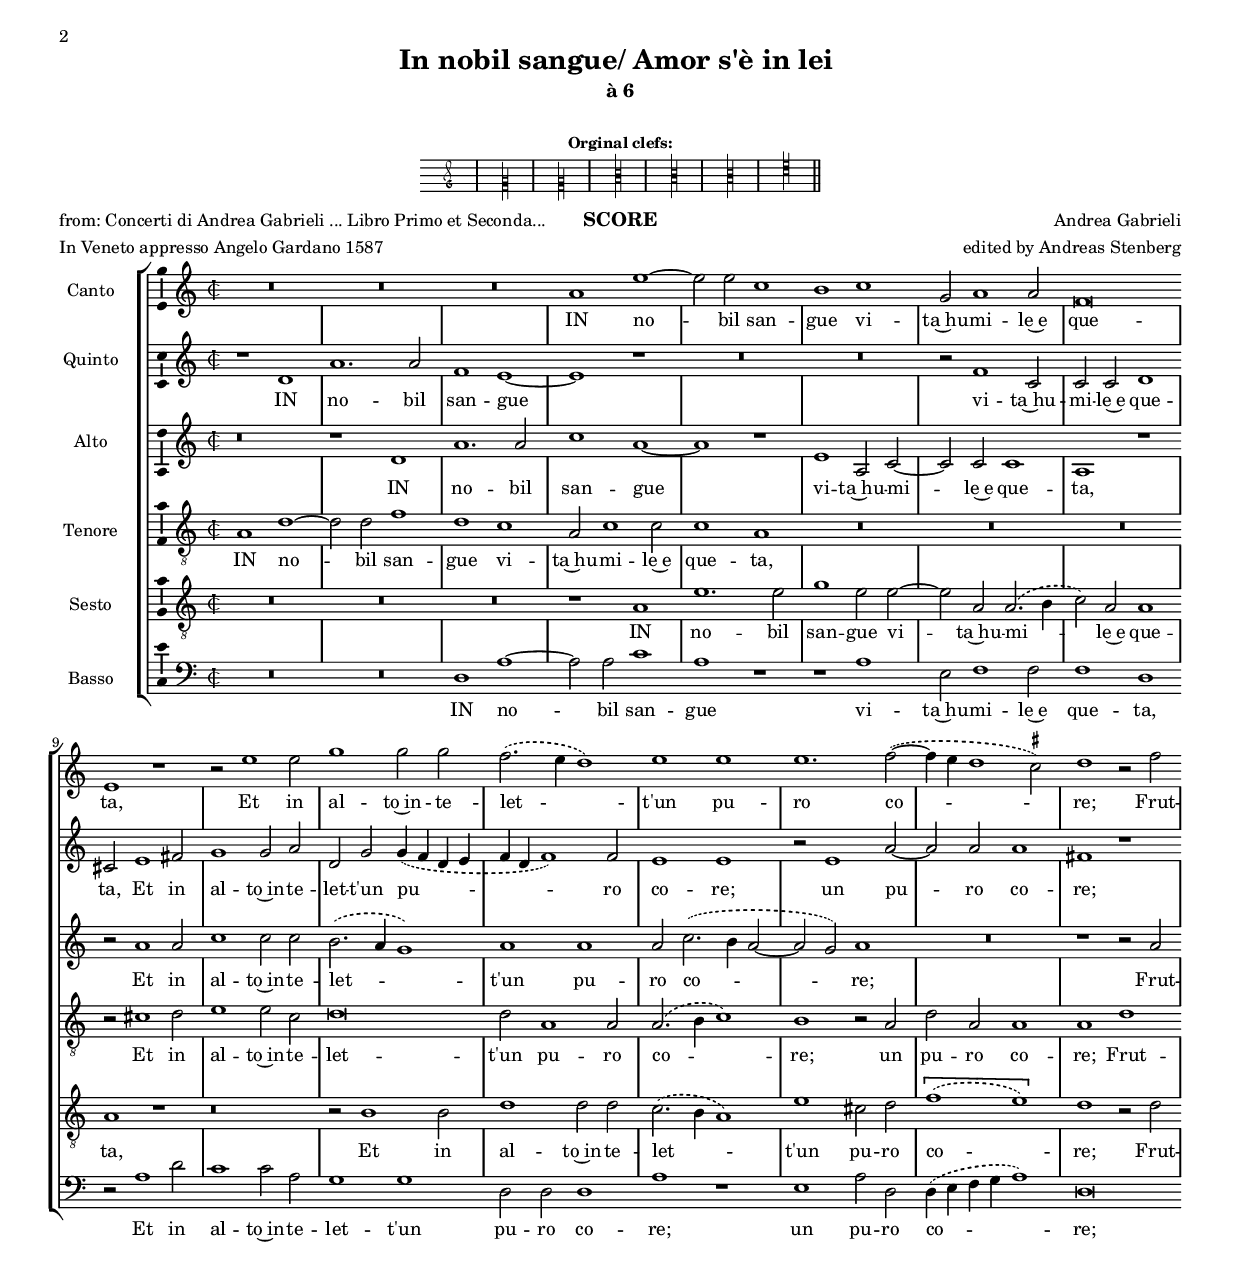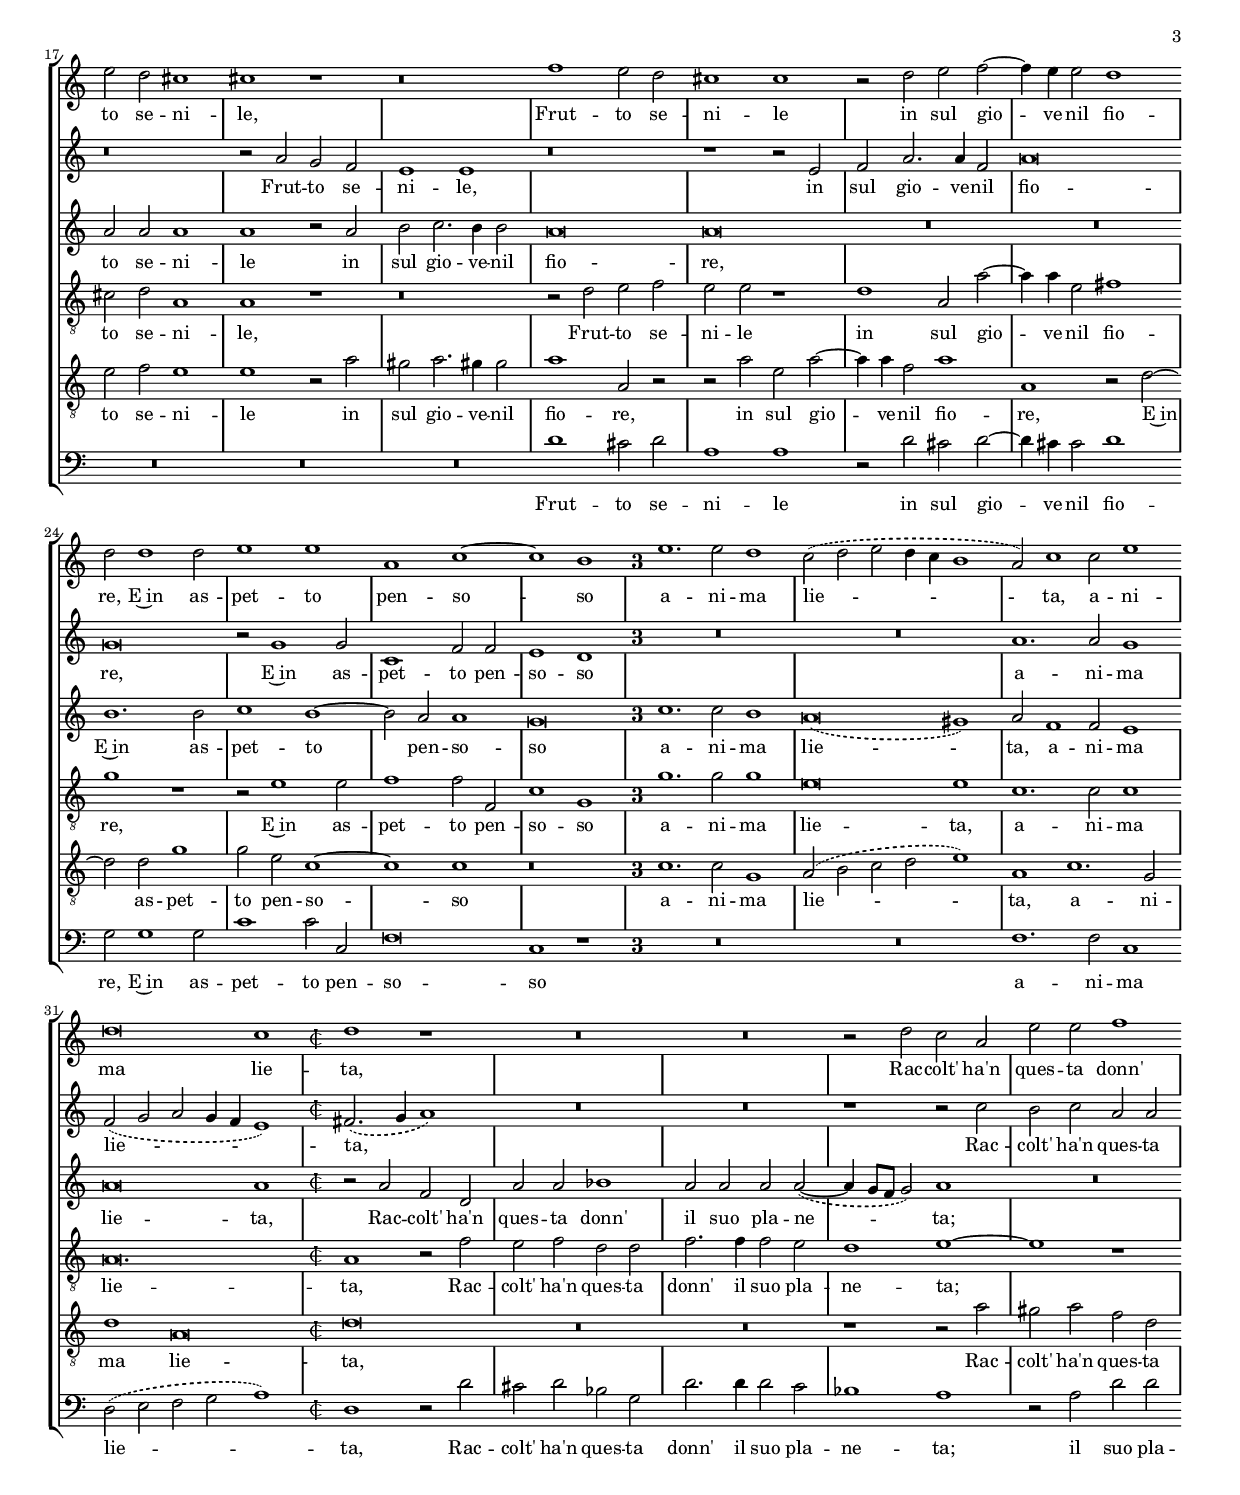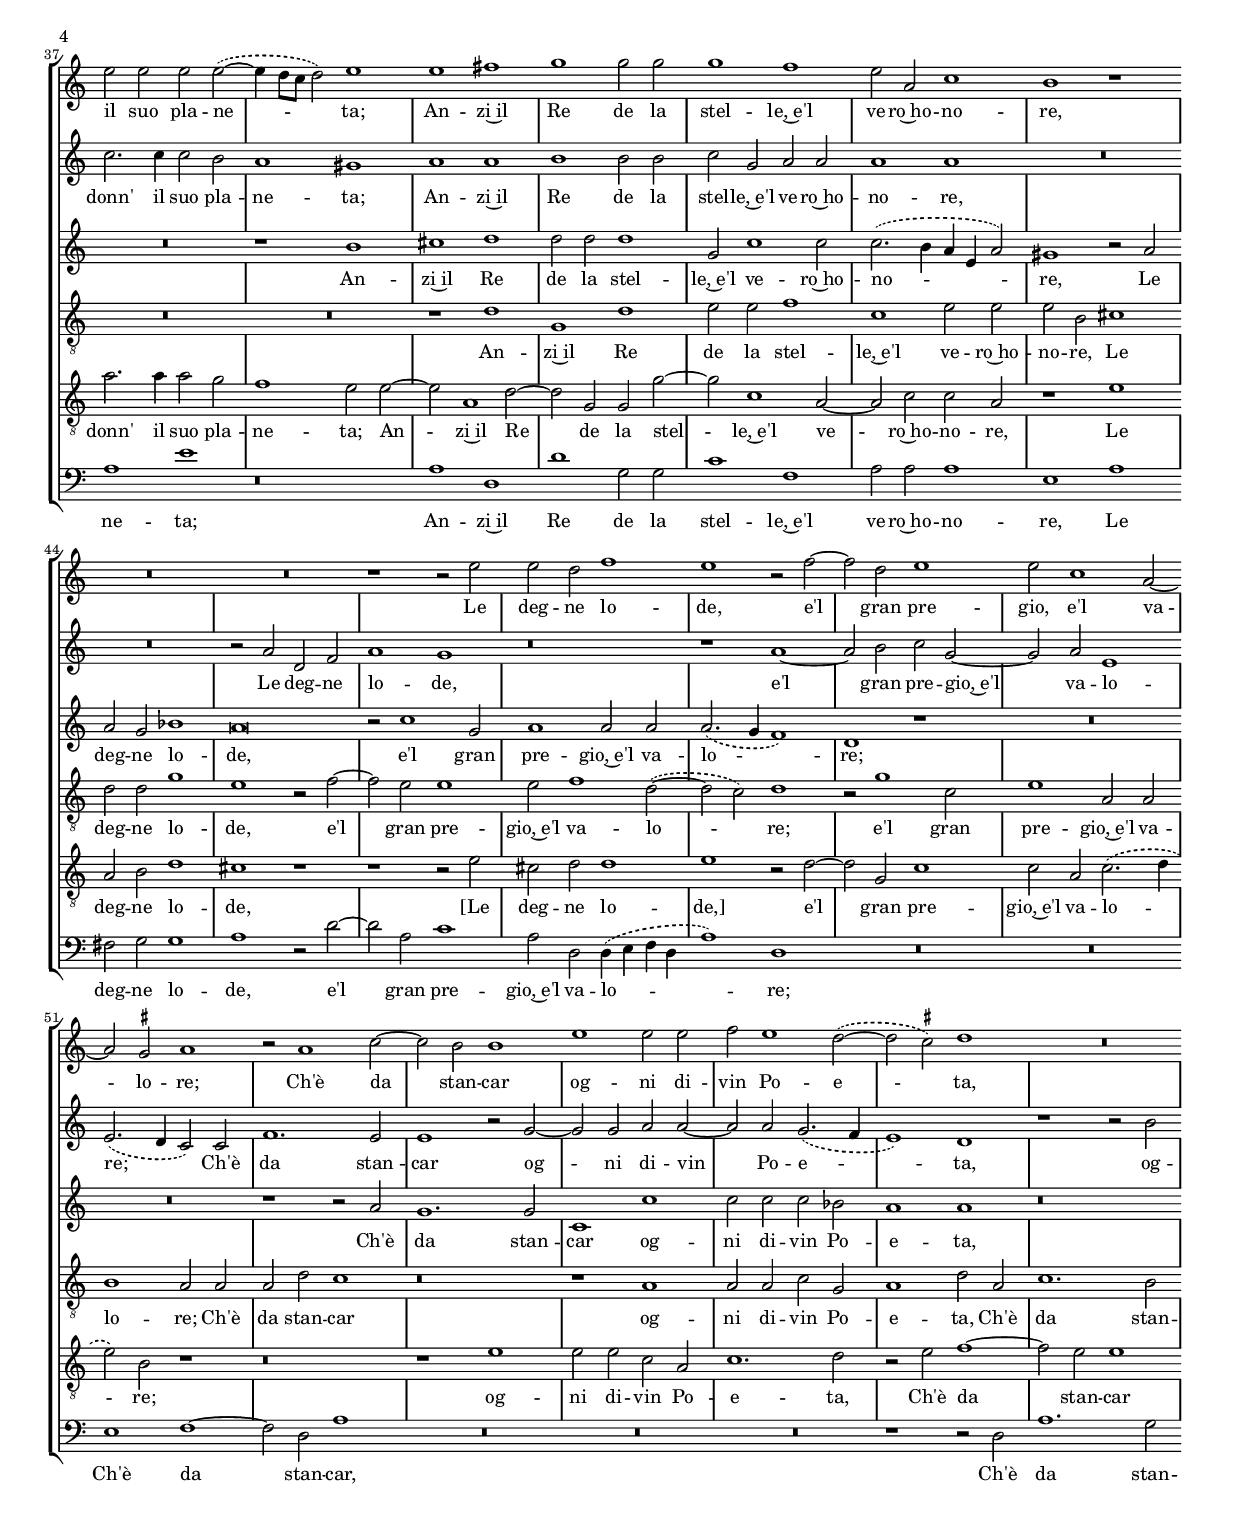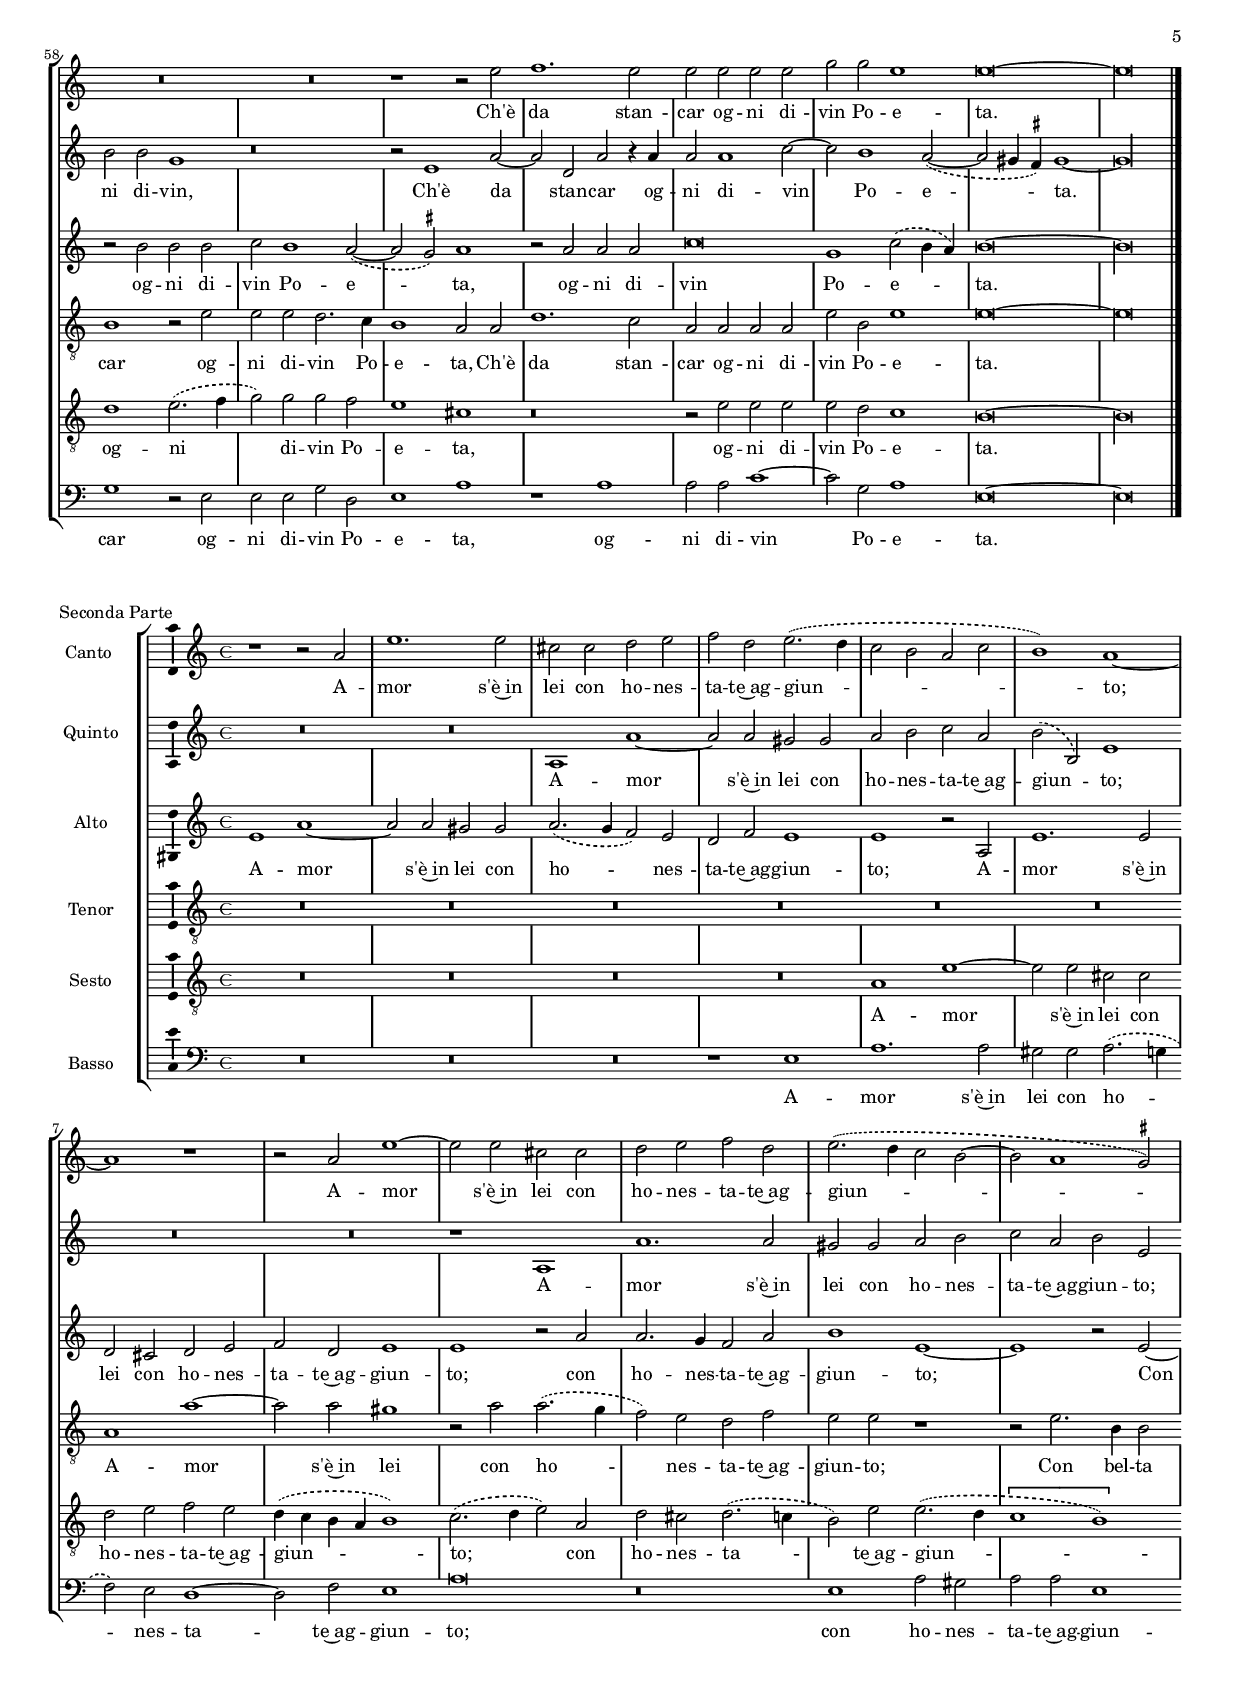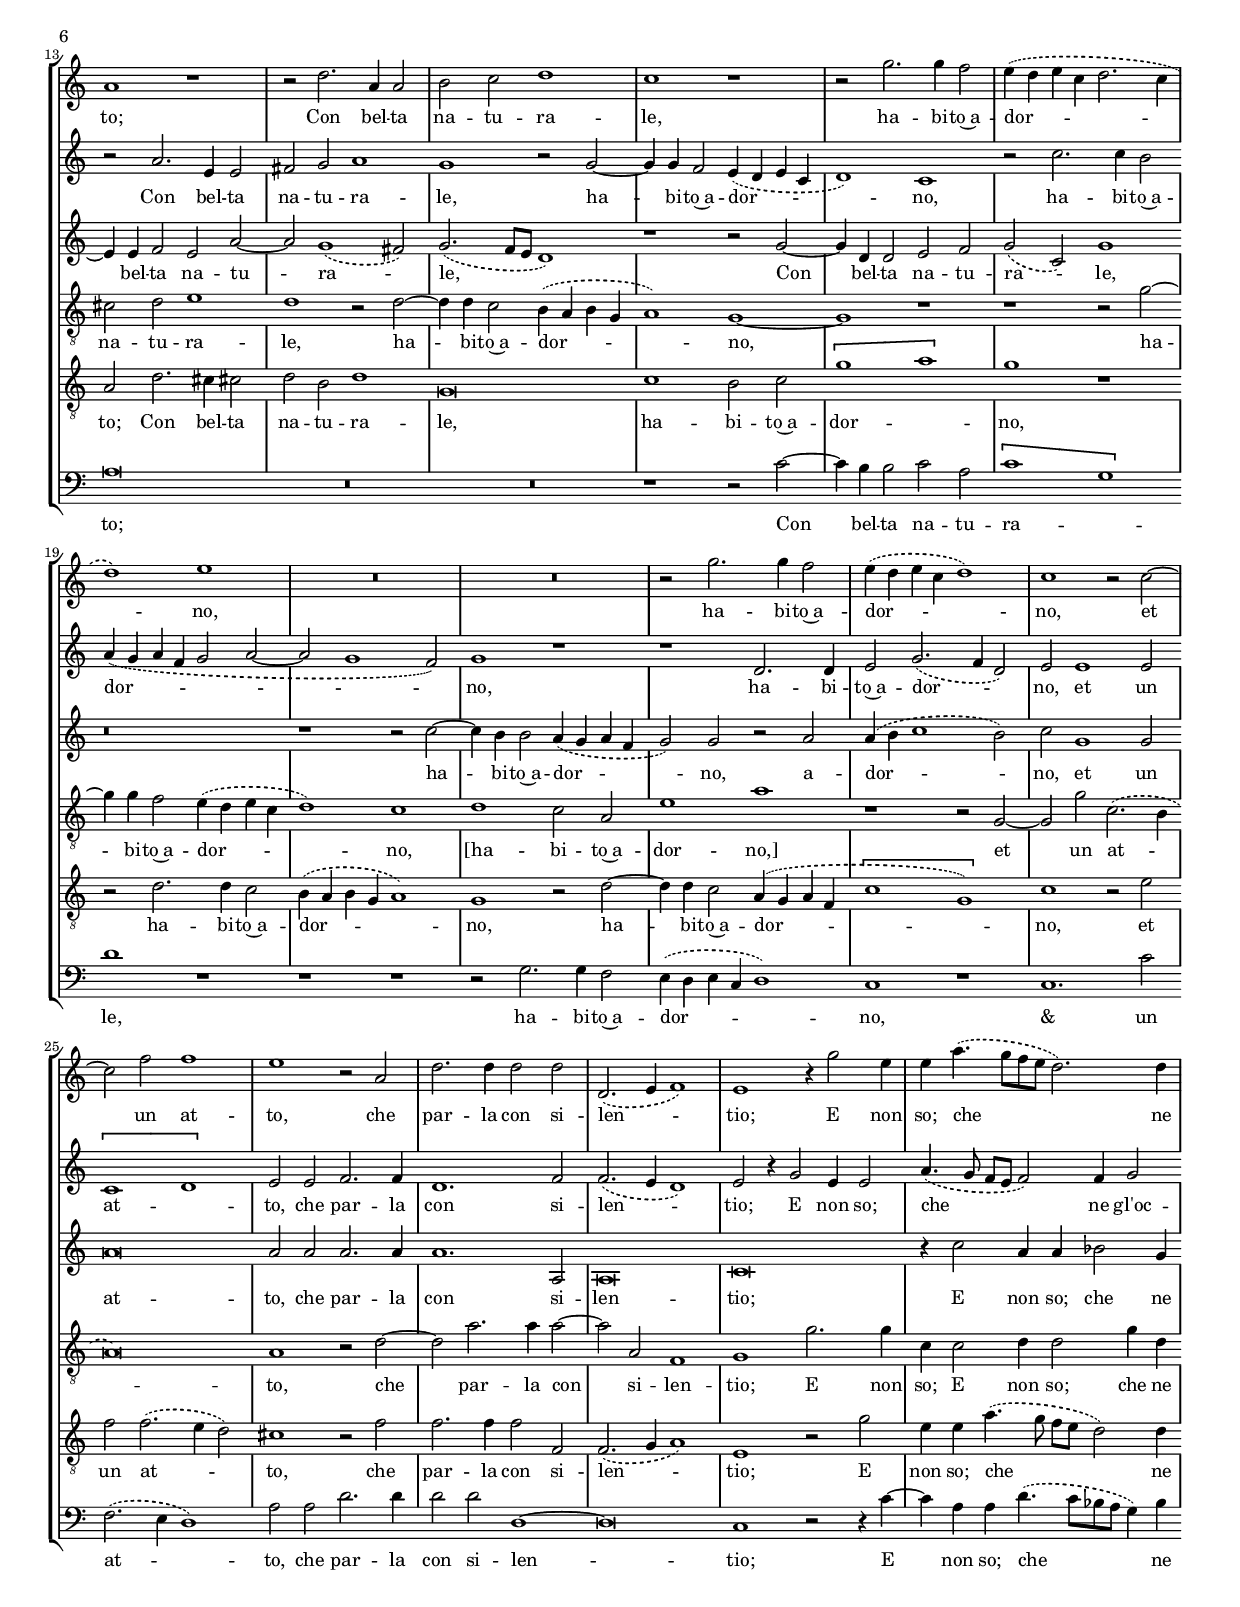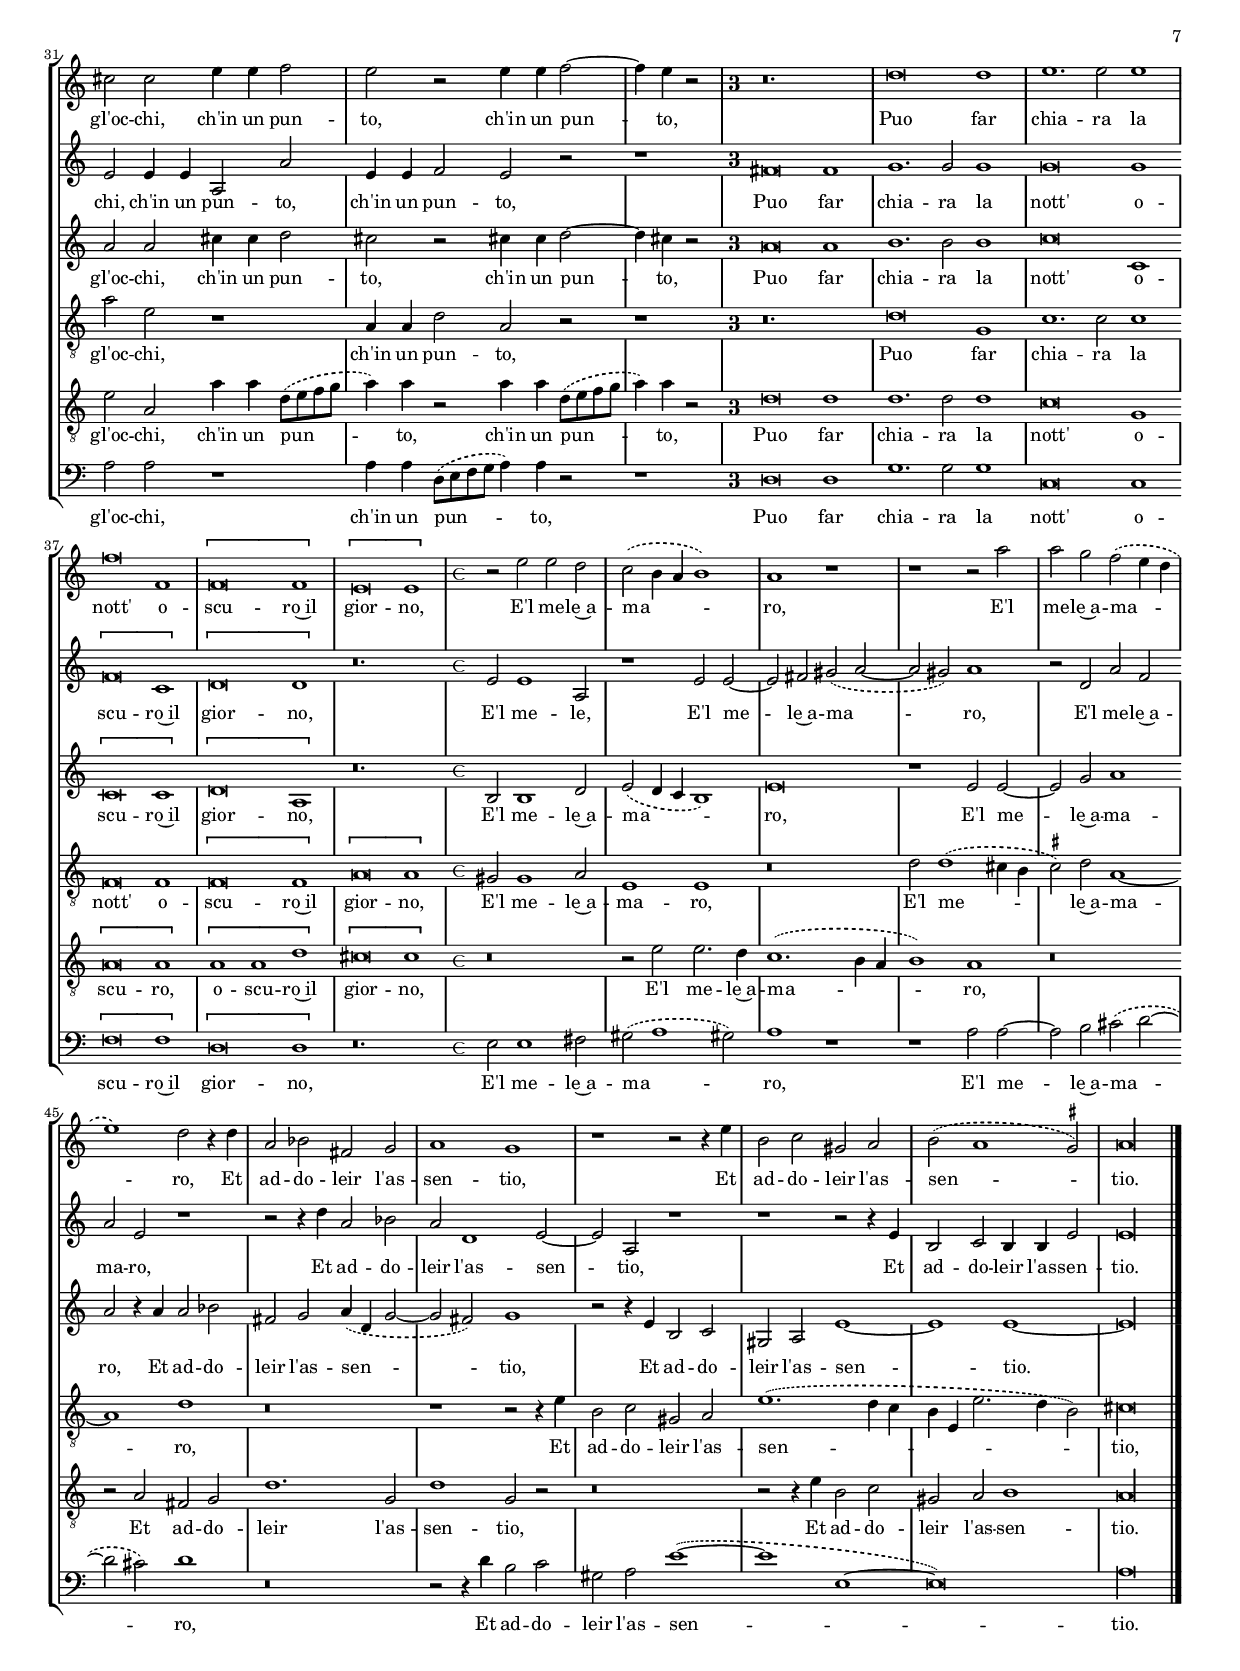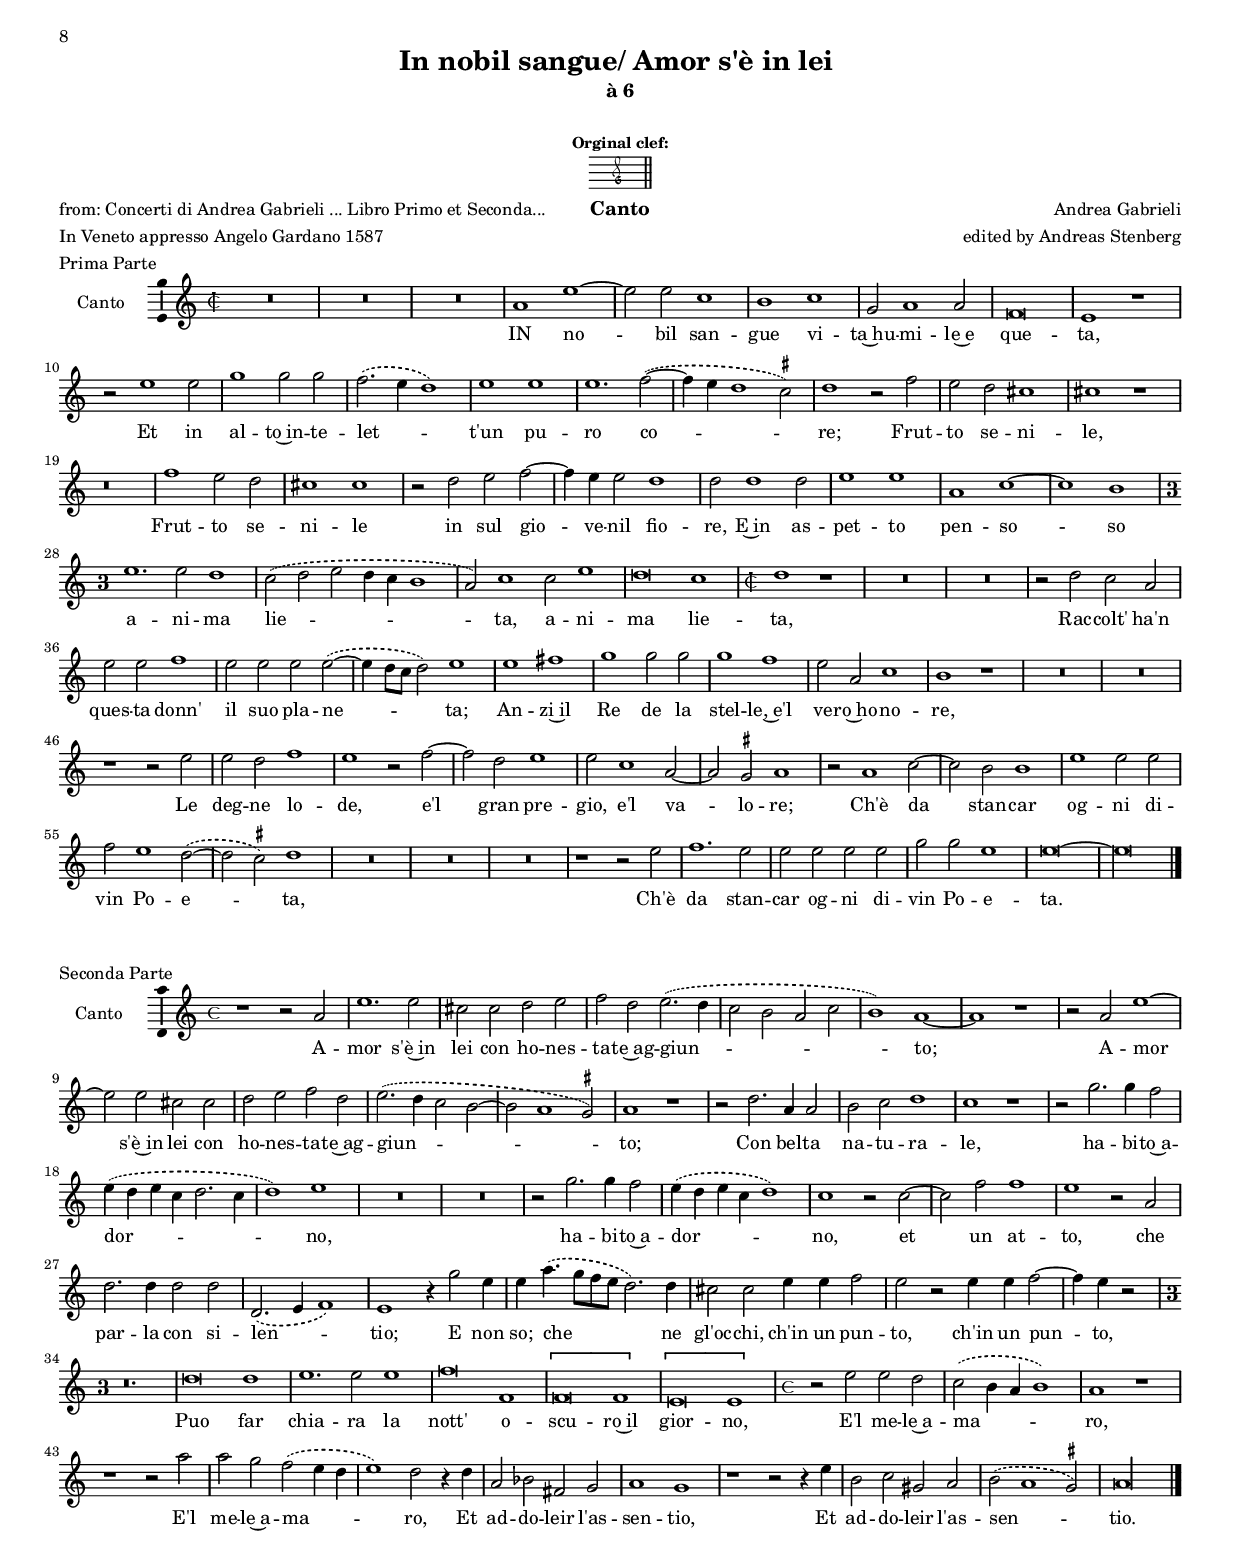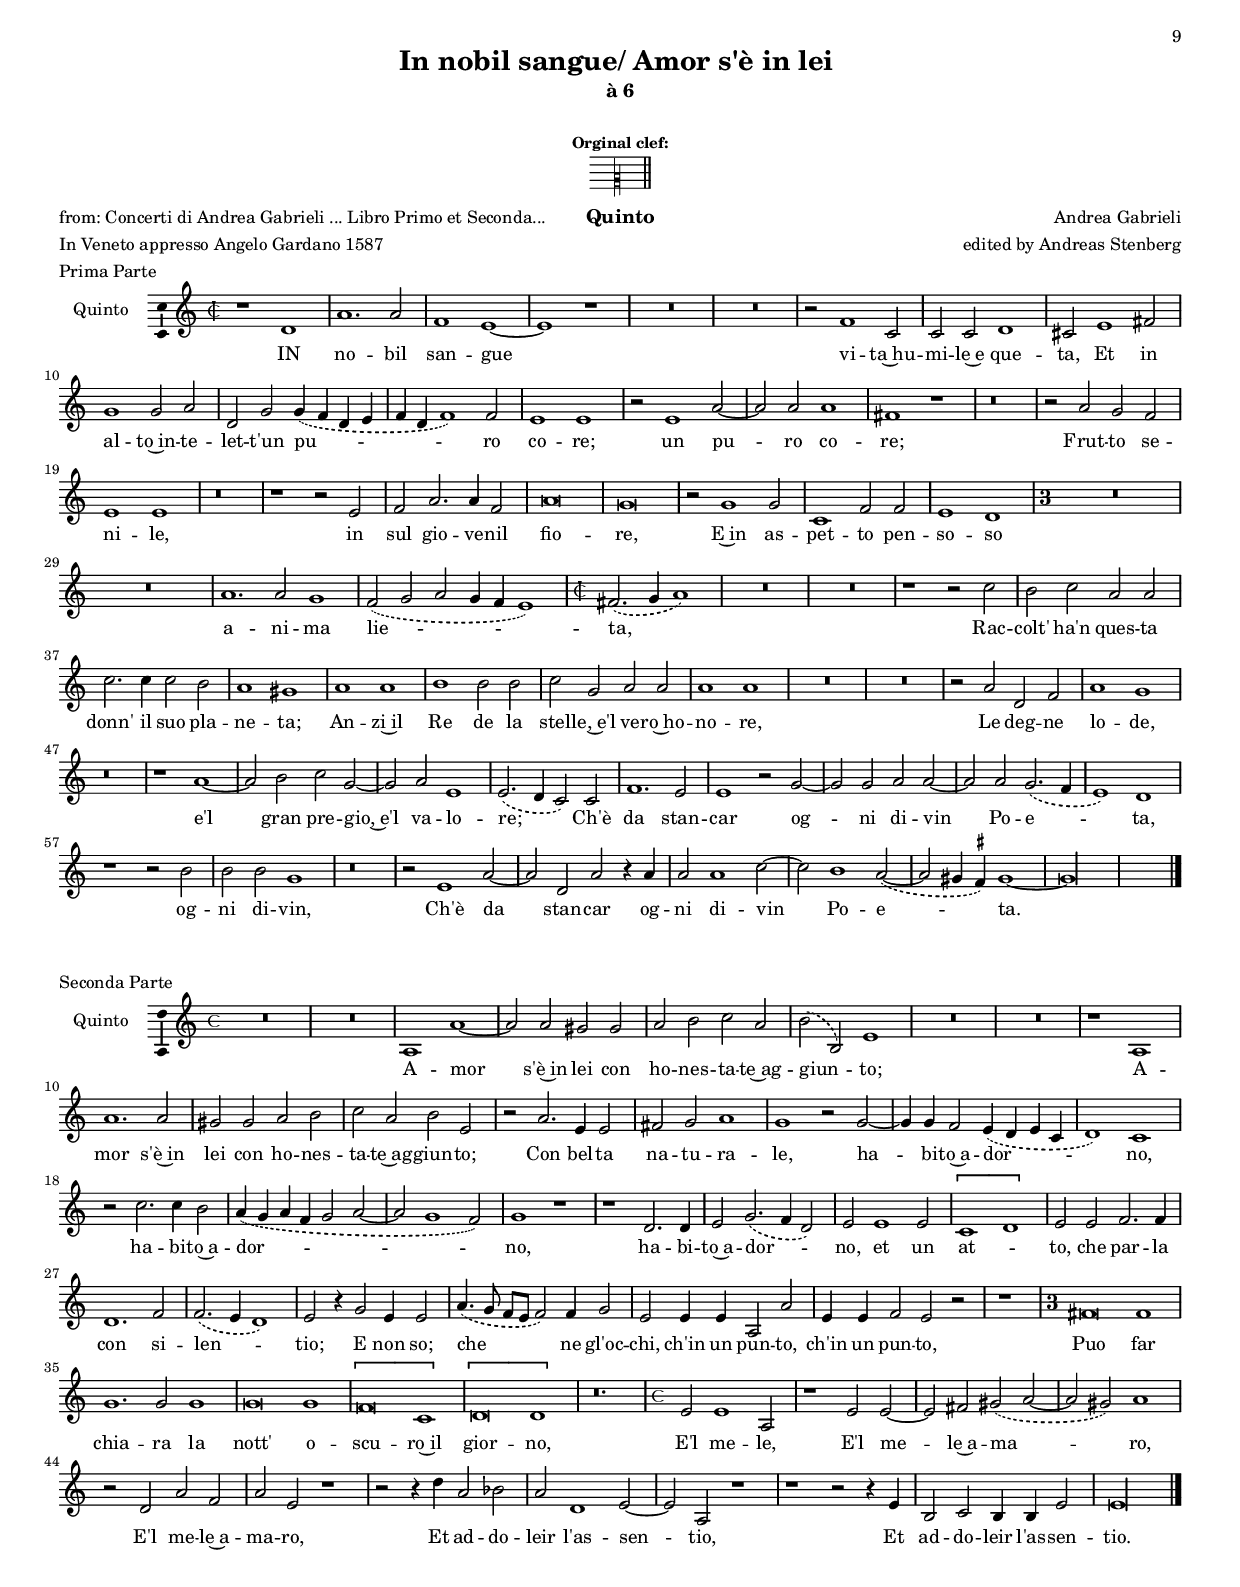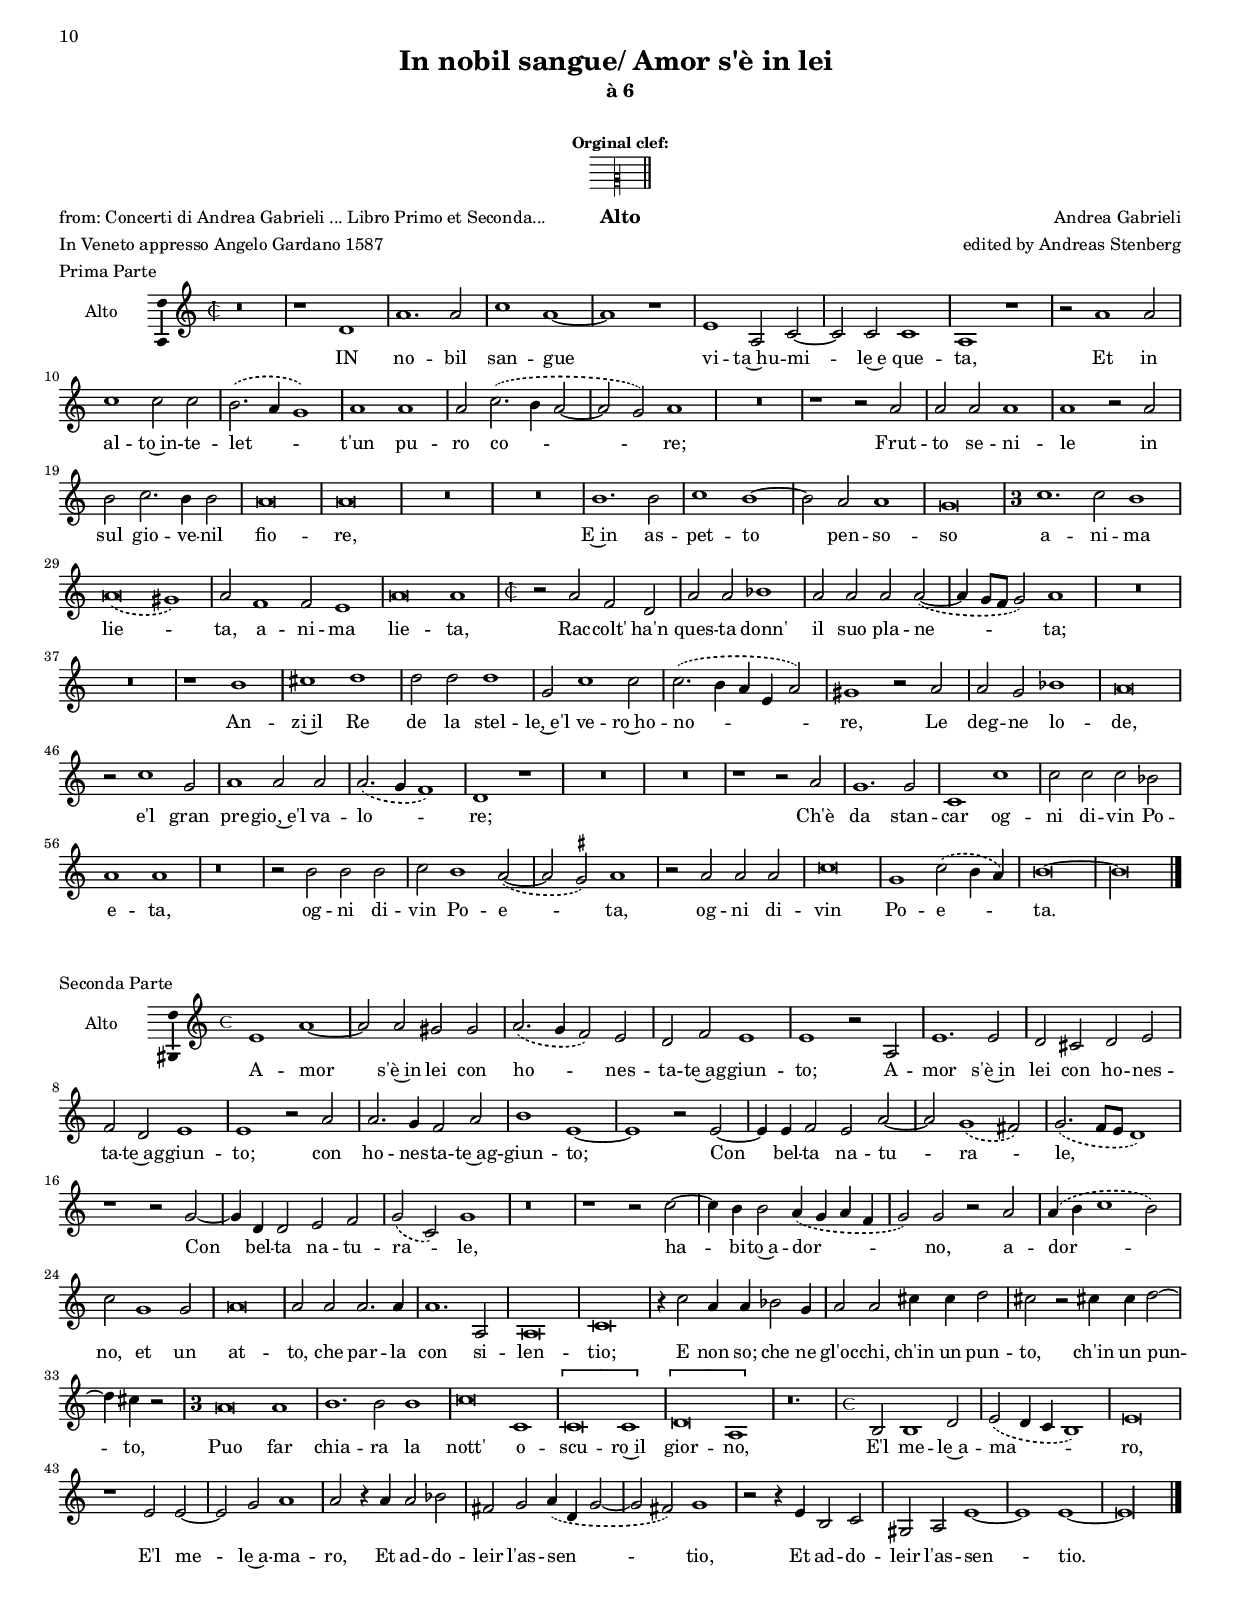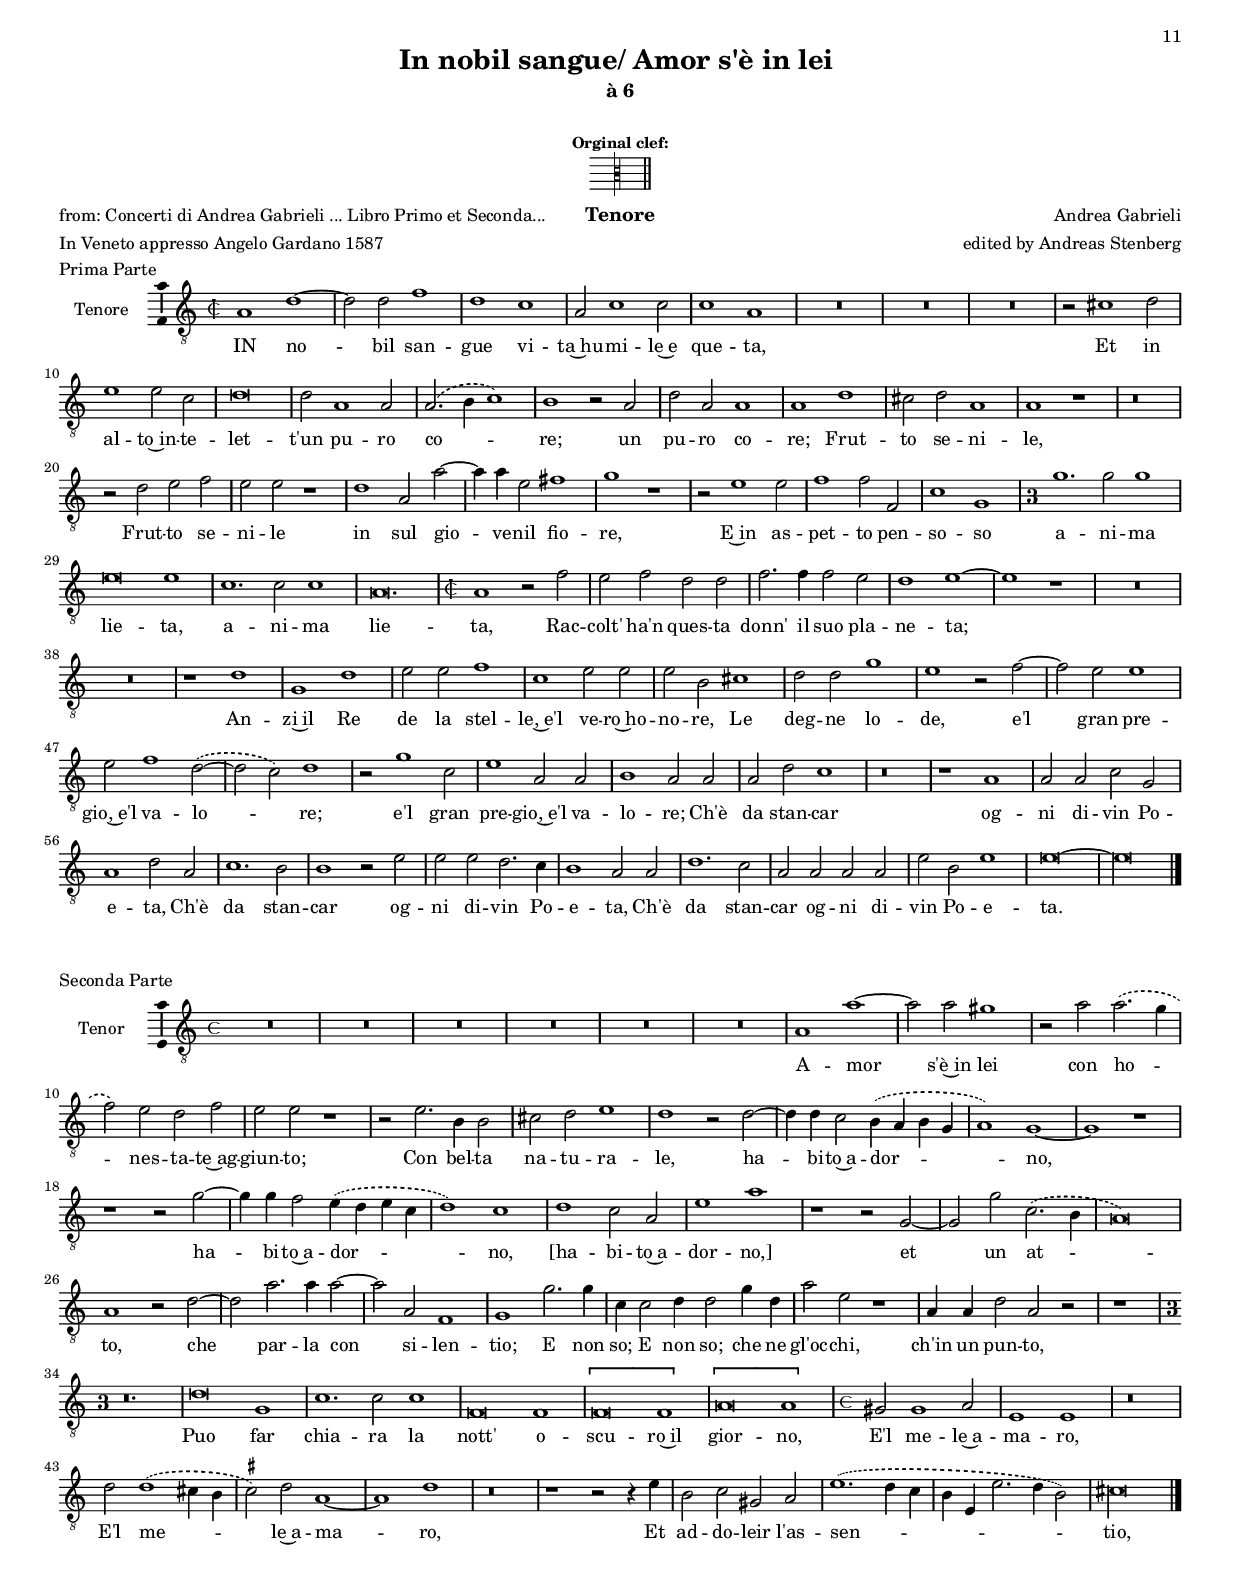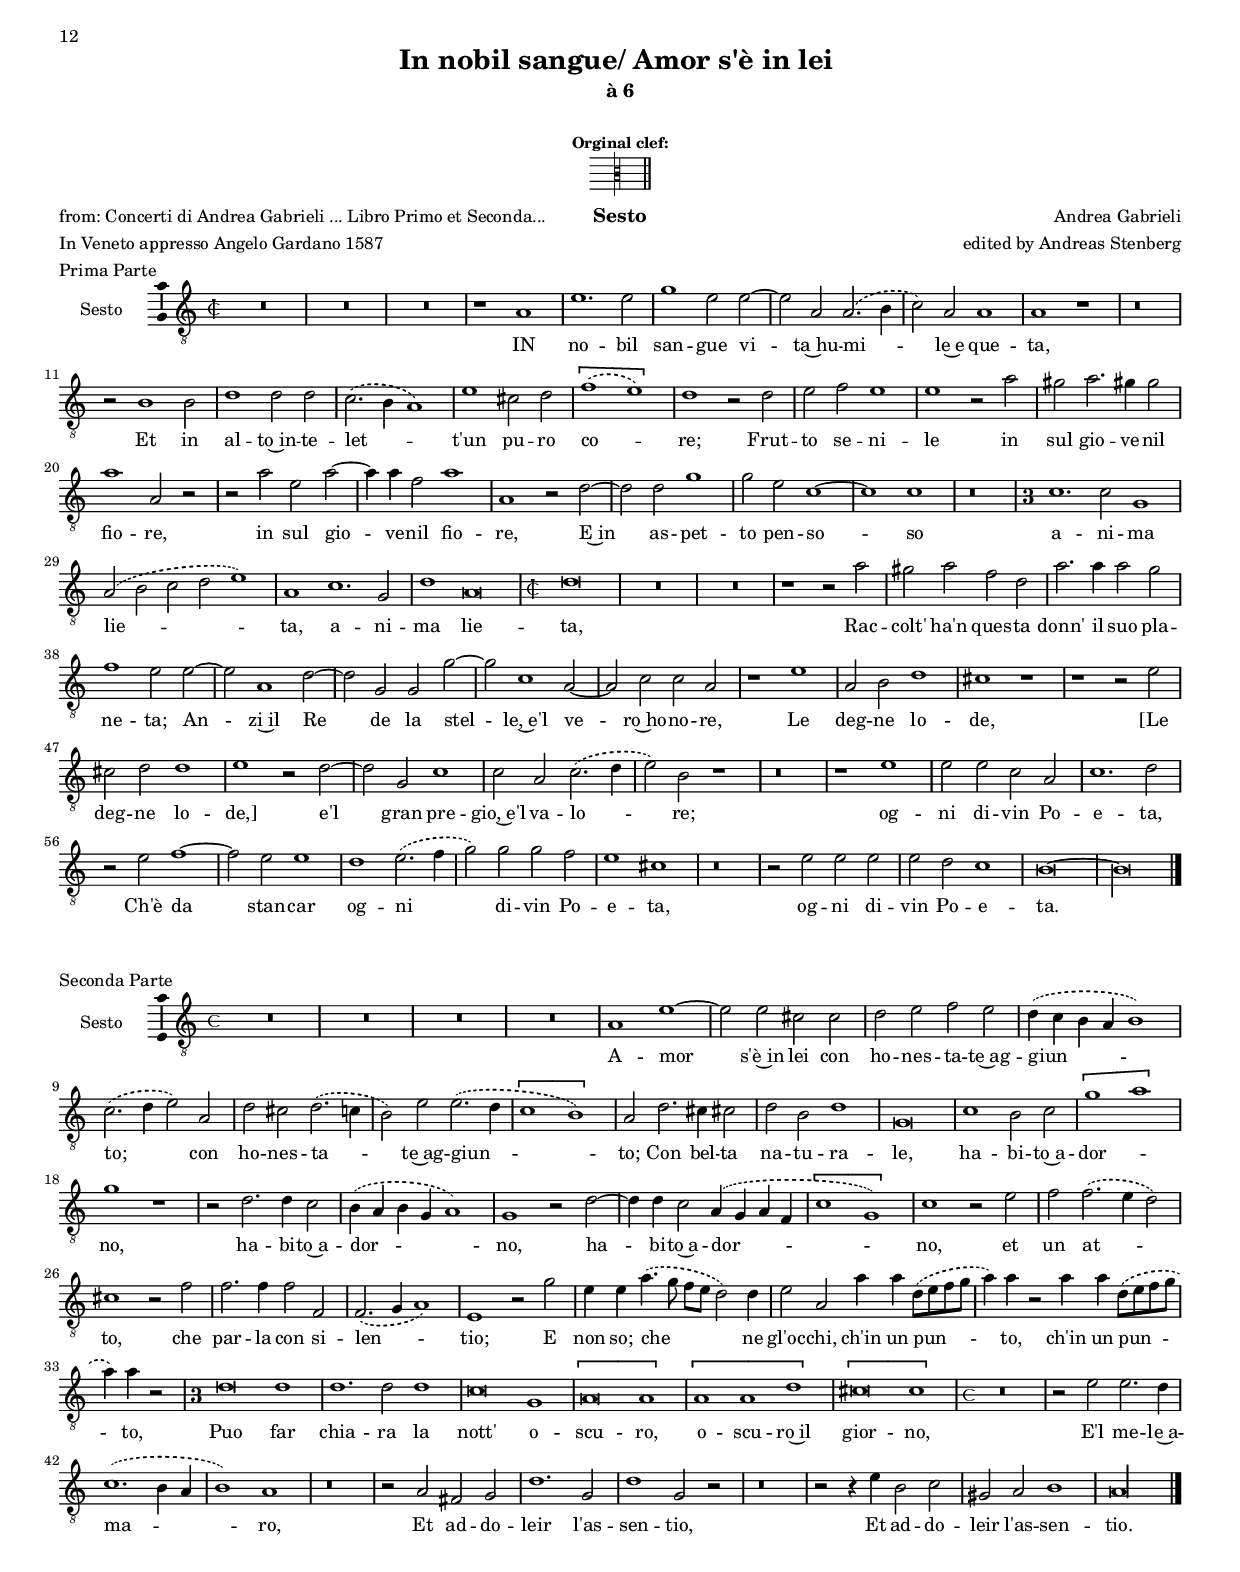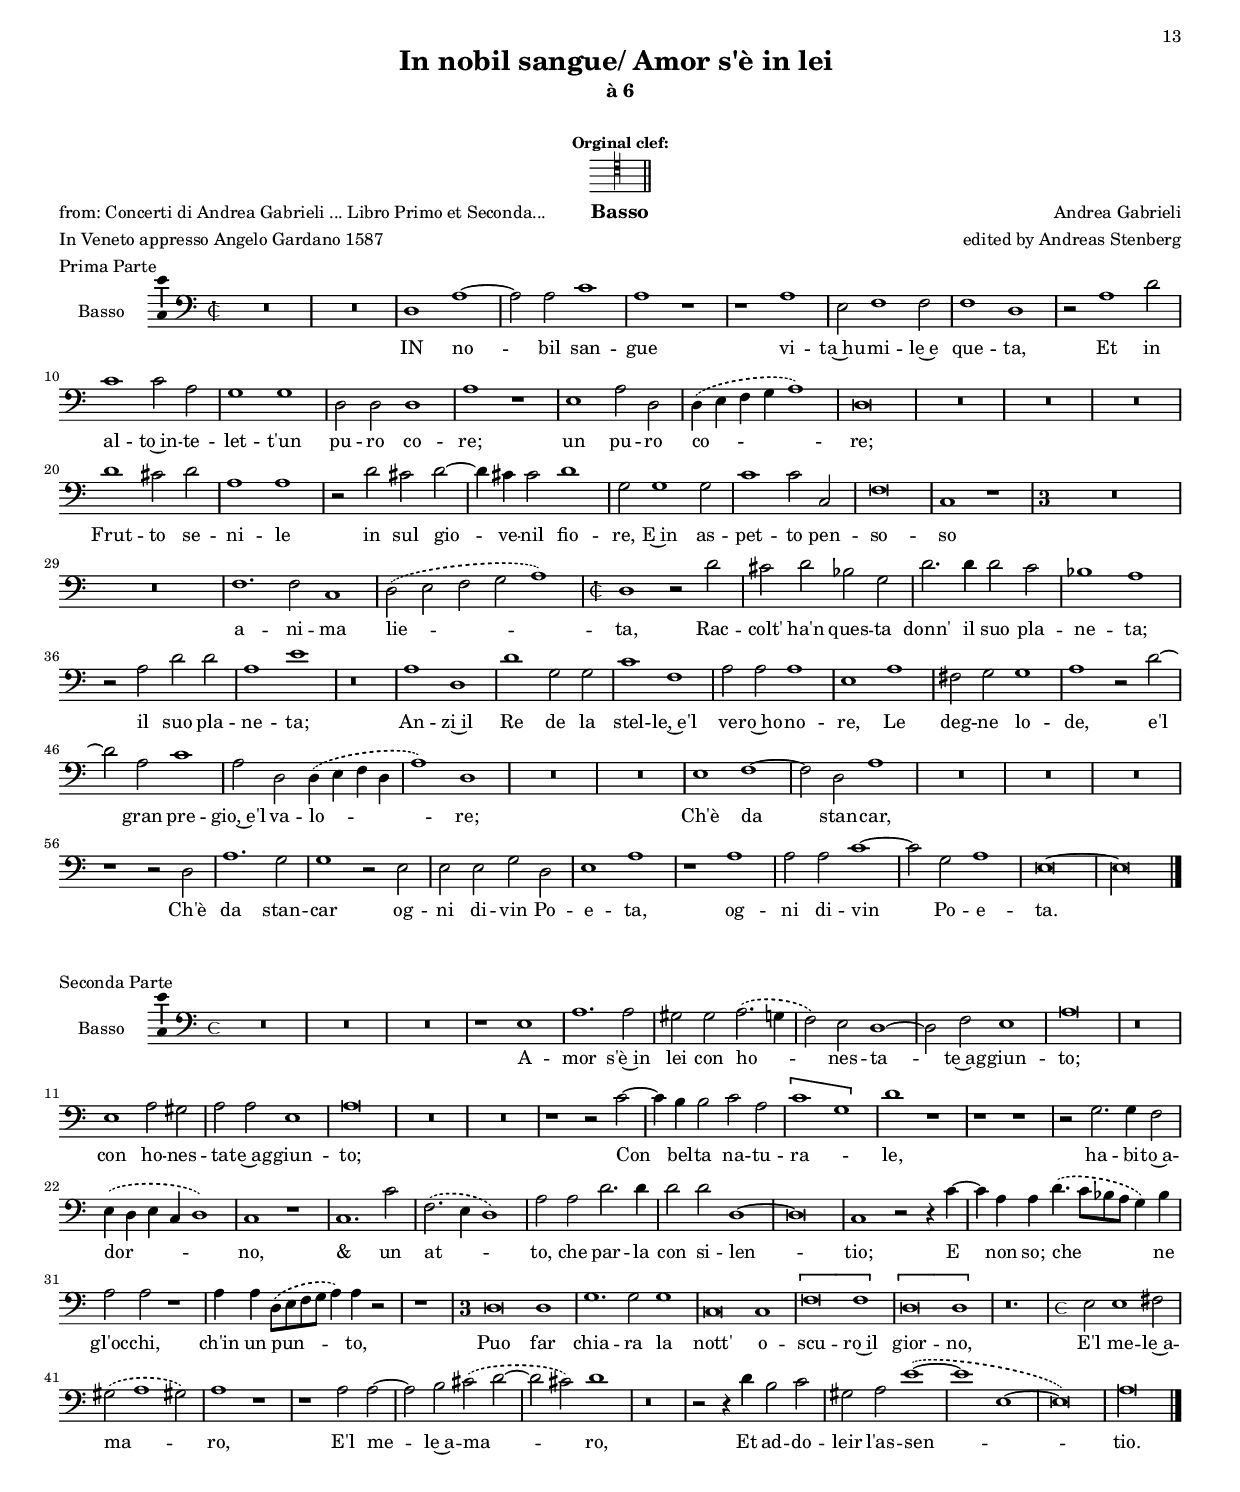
\version "2.18.2"
\language "deutsch"
#(append! supported-clefs '(("mensural-f3" . ("clefs.mensural.f" 0 0))))
#(append! supported-clefs '(("mensural-f5" . ("clefs.mensural.f" 4  0))))
#(set-global-staff-size 15)
ficta = { \once \set suggestAccidentals = ##t }
\paper {
  print-all-headers = ##t
  ragged-bottom = ##t
  ragged-last-bottom = ##t
  page-breaking = #ly:minimal-breaking
}

\header {
  title = "In nobil sangue/ Amor s'è in lei "
  subtitle = "à 6"
  composer = "Andrea Gabrieli"
  arranger = "edited by Andreas Stenberg"
  poet = "from: Concerti di Andrea Gabrieli ... Libro Primo et Seconda..."
  meter = "In Veneto appresso Angelo Gardano 1587"
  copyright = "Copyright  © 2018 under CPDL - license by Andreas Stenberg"
}
global = {
  \key c \major
}

scoreASopranoVoiceI = \relative c'' {
  \global
  \dynamicUp
  % Music follows here.
  \override Staff.TimeSignature.style = #'mensural
  \time 2/2
  \set Timing.measureLength = #(ly:make-moment 4/2)
   \tag #'Score { \hide Staff.BarLine }
  \tag #'Parts { \set Timing.defaultBarType = "!" }
  \slurDashed
  % Music follows here
  \set Score.tempoHideNote =##t
  \tempo 1=86
  R\breve*3
  a1 e'1~
  e2 e2 c1
  h1 c1
  g2 a1 a2
  f\breve
  e1 r1
  r2 e'1 e2
  g1												%% end of first line in orig. printed partbook
  g2 g2
  f2.( e4 d1)
  e1 e1
  e1. f2~(
  f4 e4 d1 \ficta cis2)
  d1 r2 f2
  e2 d2 cis1										%% end of second line
  cis1 r1
  r\breve
  f1 e2 d2
  cis1 cis1
  r2 d2 e2 f2~
  f4 e4  e2 d1
  d2 d1 d2
  e1 e1
  a,1 c1~
  c1 h1
  \override Staff.TimeSignature.style = #'single-digit
  \time 3/2
  \set Timing.measureLength = #(ly:make-moment 6/2)
  \tempo 1.=86
  e1. e2 d1										%% end of third line
  c2( d2 e2 d4 c4 h1
  a2) c1 c2 e1
  d\breve c1
  \override Staff.TimeSignature.style = #'mensural
  \time 2/2
  \set Timing.measureLength = #(ly:make-moment 4/2)
  \tempo 1=86
  d1 r1
  R\breve*2
  r2 d2 c2 a2
  e'2 e2 f1
  e2 e2											%% end of fourth line
  e2 e2~(
  e4 d8 c8 d2) e1
  e1 fis1
  g1 g2 g2
  g1 f1
  e2 a,2 c1
  h1 r1
  R\breve*2
  r1 r2 e2
  e2 d2 f1										%5 end of fifth line
  e1 r2 f2~
  f2 d2 e1
  e2 c1 a2~
  a2 \ficta gis2 a1
  r2 a1 c2~
  c2 h2 h1
  e1 e2 e2
  f2 e1 d2~(
  d2 \ficta cis2) d1										%5 end of sixth line
  R\breve*3
  r1 r2 e2
  f1. e2
  e2 e2 e2 e2
  g2 g2 e1
  e\breve~
  \cadenzaOn
  e\longa
  \tag #'Score { \undo \hide Staff.BarLine }
  \bar "|."
}

scoreAVerseSopranoVoiceI = \lyricmode {
  % Lyrics follow here.
  IN no -- bil san -- gue vi -- ta~hu -- mi -- le~e que -- ta,
  Et in al -- to~in -- te -- let -- t'un pu -- ro co -- re;
  Frut -- to se -- ni -- le,
  Frut -- to se -- ni -- le in sul gio -- ve -- nil fio -- re,
  E~in as -- pet -- to pen -- so -- so a -- ni -- ma  lie -- ta,
  a -- ni -- ma lie -- ta,
  Rac -- colt' ha'n ques -- ta donn' il suo pla -- ne -- ta;
  An -- zi~il Re de  la stel -- le,~e'l ve -- ro~ho -- no -- re,
  Le deg -- ne lo -- de, e'l gran pre -- gio, e'l va -- lo -- re;
  Ch'è da stan -- car og -- ni di -- vin Po -- e -- ta,
  Ch'è da stan -- car og -- ni di -- vin Po -- e -- ta.
}

scoreAAltoVoiceI = \relative c' {
  %  \clef "treble_8"
  \global
  \dynamicUp
  % Music follows here.
  \override Staff.TimeSignature.style = #'mensural
  \time 2/2
  \set Timing.measureLength = #(ly:make-moment 4/2)
  \tag #'Score { \hide Staff.BarLine }
  \slurDashed
  r1 d1
  a'1. a2
  f1 e1~
  e1 r1
  R\breve*2
  r2 f1 c2
  c2 c2 d1
  cis2 e1 fis2										%% end of first line in orig. printed partbook
  g1 g2 a2
  d,2 g2 g4( f4 d4 e4
  f4 d4 f1) f2
  e1 e1
  r2 e1 a2~
  a2 a2											%% end of second line
  a1
  fis1 r1
  r\breve
  r2 a2 g2 f2
  e1 e1
  r \breve
  r1 r2 e2
  f2 a2. a4 f2
  a\breve
  g\breve
  r2 g1 g2
  c,1 f2 f2
  e1 d1											%% end of third line
  \override Staff.TimeSignature.style = #'single-digit
  \time 3/2
  \set Timing.measureLength = #(ly:make-moment 6/2)
  R\breve. *2
  a'1. a2 g1
  f2( g2 a2 g4 f4 e1)
  \override Staff.TimeSignature.style = #'mensural
  \time 2/2
  \set Timing.measureLength = #(ly:make-moment 4/2)
  fis2.( g4 a1)
  R\breve*2
  r1 r2 c2
  h2 c2 a2 a2
  c2. c4											%% end of fourth line
  c2 h2
  a1 gis1
  a1 a1
  h1 h2 h2
  c2 g2 a2 a2
  a1 a1
  R\breve*2
  r2 a2 d,2 f2
  a1 g1
  r\breve
  r1												%% end of fifth line
  a1~
  a2 h2 c2 g2~
  g2 a2 e1
  e2.( d4 c2) c2
  f1. e2
  e1 r2 g2~
  g2 g2 a2 a2~
  a2 a2 g2.( f4
  e1) d1
  r1												%% end of sixth line
  r2 h'2
  h2 h2 g1
  r\breve
  r2 e1 a2~
  a2 d,2 a'2 r4 a4
  a2 a1 c2~
  c2 h1 a2~(
  a2 gis4 \ficta fis4) gis1~
  gis\longa
  \tag #'Parts { \set Timing.defaultBarType = "!" }
  \slurDashed

  \tag #'Score { \undo \hide Staff.BarLine }
  \bar "|."
}

scoreAVerseAltoVoiceI = \lyricmode {
  % Lyrics follow here.
  IN no -- bil san -- gue vi -- ta~hu -- mi -- le~e que -- ta,
  Et in al -- to~in -- te -- let -- t'un pu -- ro co -- re;
  un pu -- ro co -- re;
  Frut -- to se -- ni -- le,
  in sul gio -- ve -- nil fio -- re,
  E~in as -- pet -- to pen -- so -- so a -- ni -- ma  lie -- ta,
  Rac -- colt' ha'n ques -- ta donn' il suo pla -- ne -- ta;
  An -- zi~il Re de  la stel -- le,~e'l ve -- ro~ho -- no -- re,
  Le deg -- ne lo -- de, e'l gran pre -- gio,~e'l va -- lo -- re;
  Ch'è da stan -- car og -- ni di -- vin Po -- e -- ta,
  og -- ni di -- vin,
  Ch'è da stan -- car og -- ni di -- vin Po -- e -- ta.
}



scoreATenorVoiceI = \relative c' {
  \global
  \dynamicUp
  % Music follows here.
\override Staff.TimeSignature.style = #'mensural
  \time 2/2
  \set Timing.measureLength = #(ly:make-moment 4/2)
    \tag #'Score { \hide Staff.BarLine }
  \tag #'Parts { \set Timing.defaultBarType = "!" }
  \slurDashed
  r\breve
  r1 d1
  a'1. a2
  c1 a1~
  a1 r1
  e1 a,2 c2~
  c2 c2 c1
  a1 r1
  r2 a'1 a2										%% end of first line in orig. printed partbook
  c1 c2 c2
  h2.( a4 g1)
  a1 a1
  a2 c2.( h4 a2~
  a2 g2) a1
  R\breve
  r1 r2 a2									       %% end of second line
  a2 a2 a1
  a1 r2 a2
  h2 c2. h4 h2
  a\breve
  a\breve
  R\breve*2
  h1. h2
  c1 h1~
  h2 a2 a1
  g\breve
  \override Staff.TimeSignature.style = #'single-digit
  \time 3/2
  \set Timing.measureLength = #(ly:make-moment 6/2)
  c1. c2 h1
  a\breve( gis1)								   %% end of third line
  a2 f1 f2 e1
  a\breve a1
  \override Staff.TimeSignature.style = #'mensural
  \time 2/2
  \set Timing.measureLength = #(ly:make-moment 4/2)
  r2 a2 f2 d2
  a'2 a2 b1
  a2 a2 a2 a2~(
  a4 g8 f8 g2) a1
  R\breve*2
  r1 h1										%% end of fourth line
  cis1 d1
  d2 d2 d1
  g,2 c1 c2
  c2.( h4 a4 e4 a2)
  gis1 r2 a2
  a2 g2 b1
  a\breve
  r2 c1 g2									%% end of fifth line
  a1 a2 a2
  a2.( g4 f1)
  d1 r1
  R\breve*2
  r1 r2 a'2
  g1. g2
  c,1 c'1
  c2 c2 c2 b2
  a1 a1
  r\breve
  r2 h2										%% end of sixth line
  h2 h2
  c2 h1 a2~(
  a2 \ficta gis2) a1
  r2 a2 a2 a2
  c\breve
  g1 c2( h4 a4)
  h\breve~
  \cadenzaOn
  h\longa
  \tag #'Score { \undo \hide Staff.BarLine }
  \bar "|."
}

scoreAVerseTenorVoiceI = \lyricmode {
  % Lyrics follow here.
    IN no -- bil san -- gue vi -- ta~hu -- mi -- le~e que -- ta,
  Et in al -- to~in -- te -- let -- t'un pu -- ro co -- re;
  Frut -- to se -- ni -- le in sul gio -- ve -- nil fio -- re,
  E~in as -- pet -- to pen -- so -- so a -- ni -- ma  lie -- ta,
  a -- ni -- ma lie -- ta,
  Rac -- colt' ha'n ques -- ta donn' il suo pla -- ne -- ta;
  An -- zi~il Re de  la stel -- le,~e'l ve -- ro~ho -- no -- re,
  Le deg -- ne lo -- de, e'l gran pre -- gio,~e'l va -- lo -- re;
  Ch'è da stan -- car og -- ni di -- vin Po -- e -- ta,
  og -- ni di -- vin Po -- e -- ta,
  og -- ni di -- vin Po -- e -- ta.
}

scoreATenorVoiceII = \relative c' {
  \global
  \dynamicUp
  % Music follows here.
  \override Staff.TimeSignature.style = #'mensural
  \time 2/2
  \set Timing.measureLength = #(ly:make-moment 4/2)
  \tag #'Score { \hide Staff.BarLine }
  \tag #'Parts { \set Timing.defaultBarType = "!" }
  \slurDashed
  a1 d1~
  d2 d2 f1
  d1 c1
  a2 c1 c2
  c1 a1
  R\breve*3
  r2 cis1 d2
  e1												%% end of first line in orig. printed partbook
  e2 c2
  d\breve
  d2 a1 a2
  a2.( h4 c1)
  h1 r2 a2
  d2 a2 a1
  a1 d1
  cis2 d2											%% end of second line
  a1
  a1 r1
  r\breve
  r2 d2 e2 f2
  e2 e2 r1
  d1 a2 a'2~
  a4 a4 e2 fis1
  g1 r1
  r2 e1 e2
  f1 f2 f,2
  c'1 g1											%% end of third line
  \override Staff.TimeSignature.style = #'single-digit
  \time 3/2
  \set Timing.measureLength = #(ly:make-moment 6/2)
  g'1. g2 g1
  e\breve e1
  c1. c2 c1
  a\breve.
  \override Staff.TimeSignature.style = #'mensural
  \time 2/2
  \set Timing.measureLength = #(ly:make-moment 4/2)
  a1 r2 f'2
  e2 f2 d2 d2
  f2. f4 f2 e2
  d1												%% end of fourth line
  e1~
  e1 r1
  R\breve*2
  r1 d1
  g,1 d'1
  e2 e2 f1
  c1 e2 e2
  e2 h2 cis1
  d2 d2 g1
  e1 r2 f2~
  f2 e2 e1										%% end of fifth line
  e2 f1 d2~(
  d2 c2) d1
  r2 g1 c,2
  e1 a,2 a2
  h1 a2 a2
  a2 d2 c1
  r\breve
  r1 a1
  a2 a2 c2 g2
  a1												%% end of sixth line
  d2  a2
  c1. h2
  h1 r2 e2
  e2 e2 d2. c4
  h1 a2 a2
  d1. c2
  a2 a2 a2 a2
  e'2 h2 e1
  e\breve~
  \cadenzaOn
  e\longa
  \tag #'Score { \undo \hide Staff.BarLine }
  \bar "|."
}

scoreAVerseTenorVoiceII = \lyricmode {
  % Lyrics follow here.
IN no -- bil san -- gue vi -- ta~hu -- mi -- le~e que -- ta,
  Et in al -- to~in -- te -- let -- t'un pu -- ro co -- re;
 un pu -- ro co -- re;
 Frut -- to se -- ni -- le,
  Frut -- to se -- ni -- le in sul gio -- ve -- nil fio -- re,
  E~in as -- pet -- to pen -- so -- so a -- ni -- ma  lie -- ta,
  a -- ni -- ma lie -- ta,
  Rac -- colt' ha'n ques -- ta donn' il suo pla -- ne -- ta;
  An -- zi~il Re de  la stel -- le,~e'l ve -- ro~ho -- no -- re,
  Le deg -- ne lo -- de, e'l gran pre -- gio,~e'l va -- lo -- re;
  e'l gran pre -- gio,~e'l va -- lo -- re;
  Ch'è da stan -- car og -- ni di -- vin Po -- e -- ta,
  Ch'è da stan -- car og -- ni di -- vin Po -- e -- ta,
  Ch'è da stan -- car og -- ni di -- vin Po -- e -- ta.
}

scoreABassVoiceI = \relative c {
  \global
  \dynamicUp
  % Music follows here.
  \override Staff.TimeSignature.style = #'mensural
  \time 2/2
  \set Timing.measureLength = #(ly:make-moment 4/2)
  \tag #'Score { \hide Staff.BarLine }
  \tag #'Parts { \set Timing.defaultBarType = "!" }
  \slurDashed
  R\breve*2
  d1 a'1~
  a2 a2 c1
  a1 r1
  r1 a1
  e2 f1 f2
  f1 d1
  r2 a'1 d2
  c1													%% end of first line in orig printed partbook
  c2 a2
  g1 g1
  d2 d2 d1
  a'1 r1
  e1 a2 d,2
  d4( e4 f4 g4 a1)
  d,\breve
  R\breve*3											%% end of second line
  d'1 cis2 d2
  a1 a1
  r2 d2 cis2 d2~
  d4 cis4 cis2 d1
  g,2 g1 g2
  c1 c2 c,2
  f\breve
  c1 r1
  \override Staff.TimeSignature.style = #'single-digit
  \time 3/2
  \set Timing.measureLength = #(ly:make-moment 6/2)
  R\breve.*2
  f1. f2 c1)
  d2( e2 f2 g2 a1)
  \override Staff.TimeSignature.style = #'mensural
  \time 2/2
  \set Timing.measureLength = #(ly:make-moment 4/2)
  d,1 r2 d'2
  cis2 d2 b2 g2
  d'2. d4 d2 c2
  b1 a1
  r2 a2 d2 d2
  a1														%% end of fourth line
  e'1
  r\breve
  a,1 d,1
  d'1 g,2 g2
  c1 f,1
  a2 a2 a1
  e1 a1
  fis2 g2 g1
  a1 r2 d2~
  d2 a2 c1
  a2														%% end of fifth line
  d,2 d4( e4 f4 d4
  a'1) d,1
  R\breve*2
  e1 f1~
  f2 d2 a'1
  R\breve*3
  r1 r2 d,2
  a'1. g2
  g1 r2 e2
  e2 e2													%% end of sixth line
  g2 d2
  e1 a1
  r1 a1
  a2 a2 c1~
  c2 g2 a1
  e\breve~
  \cadenzaOn
  e\longa
  \tag #'Score { \undo \hide Staff.BarLine }
  \bar "|."
}

scoreAVerseBassVoiceI = \lyricmode {
  % Lyrics follow here.
  IN no -- bil san -- gue vi -- ta~hu -- mi -- le~e que -- ta,
  Et in al -- to~in -- te -- let -- t'un pu -- ro co -- re;
  un pu -- ro co -- re;
  Frut -- to se -- ni -- le in sul gio -- ve -- nil fio -- re,
  E~in as -- pet -- to pen -- so -- so a -- ni -- ma  lie -- ta,
  Rac -- colt' ha'n ques -- ta donn' il suo pla -- ne -- ta;
  il suo pla -- ne -- ta;
  An -- zi~il Re de  la stel -- le,~e'l ve -- ro~ho -- no -- re,
  Le deg -- ne lo -- de, e'l gran pre -- gio,~e'l va -- lo -- re;
  Ch'è da stan -- car,
  Ch'è da stan -- car og -- ni di -- vin Po -- e -- ta,
  og -- ni di -- vin Po -- e -- ta.
}

scoreABassVoiceII = \relative c' {
  \global
  \dynamicUp
  % Music follows here.
  \override Staff.TimeSignature.style = #'mensural
  \time 2/2
  \set Timing.measureLength = #(ly:make-moment 4/2)
  \tag #'Score { \hide Staff.BarLine }
  \tag #'Parts { \set Timing.defaultBarType = "!" }
  \slurDashed
  R\breve*3
  r1 a1
  e'1. e2
  g1e2 e2~
  e2  a,2 a2.( h4
  c2) a2 a1
  a1 r1
  r\breve										%% end of first line in orig. printed partbook
  r2 h1 h2
  d1 d2 d2
  c2.( h4 a1)
  e'1 cis2 d2
  \[f1( e1)\]
  d1 r2 d2
  e2 f2											%% end of second line
  e1
  e1 r2  a2
  gis2 a2. gis!4 gis2
  a1 a,2 r2
  r2 a'2 e2 a2~
  a4 a4 f2 a1
  a,1 r2 d2~
  d2 d2 g1
  g2 e2											%% end of third line
  c1~
  c1 c1
  r\breve
  \override Staff.TimeSignature.style = #'single-digit
  \time 3/2
  \set Timing.measureLength = #(ly:make-moment 6/2)
  c1. c2 g1
  a2( h2 c2 d2 e1)
  a,1 c1. g2
  d'1 a\breve
  \override Staff.TimeSignature.style = #'mensural
  \time 2/2
  \set Timing.measureLength = #(ly:make-moment 4/2)
  d\breve
  R\breve*2
  r1 r2 a'2
  gis2 a2 f2 d2											%% end of fourth line
  a'2. a4 a2 g2
  f1 e2 e2~
  e2 a,1 d2~
  d2 g,2 g2 g'2~
  g2 c,1 a2~
  a2 c2 c2 a2
  r1 e'1
  a,2 h2 d1
  cis1													%% end of fifth line
  r1
  r1 r2 e2
  cis2 d2 d1
  e1 r2 d2~
  d2 g,2 c1
  c2 a2 c2.( d4
  e2) h2 r1
  r\breve
  r1 e1
  e2 e2 c2 a2												%% end of sixth line
  c1. d2
  r2 e2 f1~
  f2 e2 e1
  d1 e2.( f4
  g2) g2 g2 f2
  e1 cis1
  r\breve
  r2 e2 e2 e2
  e2 d2 c1
  h\breve~
  \cadenzaOn
  h\longa
  \tag #'Score { \undo \hide Staff.BarLine }
  \bar "|."
}

scoreAVerseBassVoiceII = \lyricmode {
  % Lyrics follow here.
  IN no -- bil san -- gue vi -- ta~hu -- mi -- le~e que -- ta,
  Et in al -- to~in -- te -- let -- t'un pu -- ro co -- re;
  Frut -- to se -- ni -- le in sul gio -- ve -- nil fio -- re,
  in sul gio -- ve -- nil fio -- re,
  E~in as -- pet -- to pen -- so -- so a -- ni -- ma  lie -- ta,
  a -- ni -- ma lie -- ta,
  Rac -- colt' ha'n ques -- ta donn' il suo pla -- ne -- ta;
  An -- zi~il Re de  la stel -- le,~e'l ve -- ro~ho -- no -- re,
  Le deg -- ne lo -- de,
  [Le deg -- ne lo -- de,] e'l gran pre -- gio,~e'l va -- lo -- re;
  og -- ni di -- vin Po -- e -- ta,
  Ch'è da stan -- car og -- ni di -- vin Po -- e -- ta,
  og -- ni di -- vin Po -- e -- ta.
}

scoreASopranoVoiceIPart = \new Staff \with {
  instrumentName = "Canto"
  midiInstrument = "choir aahs"
  \consists "Ambitus_engraver"
} { \scoreASopranoVoiceI }
\addlyrics { \scoreAVerseSopranoVoiceI }


scoreAAltoVoiceIPart = \new Staff \with {
  instrumentName =
  "Quinto"
  midiInstrument = "choir aahs"
  \consists "Ambitus_engraver"
} { \scoreAAltoVoiceI }
\addlyrics { \scoreAVerseAltoVoiceI }


scoreATenorVoiceIPart = \new Staff \with {
  instrumentName = "Alto"
  midiInstrument = "choir aahs"
  \consists "Ambitus_engraver"
} { \clef "treble" \scoreATenorVoiceI }
\addlyrics { \scoreAVerseTenorVoiceI }

scoreATenorVoiceIIPart = \new Staff \with {
  instrumentName = "Tenore"
  midiInstrument = "choir aahs"
  \consists "Ambitus_engraver"
} { \clef "treble_8" \scoreATenorVoiceII }
\addlyrics { \scoreAVerseTenorVoiceII }

scoreABassVoiceIPart = \new Staff \with {
  instrumentName = "Basso"
  midiInstrument = "choir aahs"
  \consists "Ambitus_engraver"
} { \clef bass \scoreABassVoiceI }
\addlyrics { \scoreAVerseBassVoiceI }

scoreABassVoiceIIPart = \new Staff \with {
  instrumentName = \markup {
    \center-column {
      "Sesto"
    }
  }
  midiInstrument = "choir aahs"
  \consists "Ambitus_engraver"
} { \clef "treble_8"  \scoreABassVoiceII }
\addlyrics { \scoreAVerseBassVoiceII }


global = {
  \key c \major
}

scoreBSopranoVoiceI = \relative c'' {
  \global
  \dynamicUp
  % Music follows here.
  \set Score.tempoHideNote =##t
    \tempo 1=86
  \override Staff.TimeSignature.style = #'mensural
  \time 4/4
  \set Timing.measureLength = #(ly:make-moment 4/2)
  %  \tag #'Score { \hide Staff.BarLine }
  \tag #'Parts { \set Timing.defaultBarType = "!" }
  \slurDashed
  % Music follows here
  r1 r2 a2
  e'1. e2
  cis2 cis2 d2 e2
  f2 d2 e2.( d4
  c2 h2														%% end of first line in orig. printed partbook
  a2 c2
  h1) a1~
  a1 r1
  r2 a2 e'1~
  e2 e2 cis2 cis2
  d2 e2 f2 d2
  e2.( d4														%%  end of second line
  c2 h2~
  h2 a1 \ficta gis2)
  a1 r1
  r2 d2. a4 a2
  h2 c2 d1
  c1 r1
  r2 g'2. g4 f2
  e4( d4 e4 c4 d2. c4
  d1)  e1													%% end of  third line
  R\breve* 2
  r2 g2. g4 f2
  e4( d4 e4 c4 d1)
  c1 r2 c2~
  c2 f2 f1
  e1 r2 a,2
  d2. d4 d2 d2
  d,2.( e4 f1)
  e1														%% end of fourth line
  r4 g'2 e4
  e4 a4.( g8 f8 e8 d2.) d4
  cis2 cis2 e4 e4 f2
  e2 r2 e4 e4 f2~
  \set Timing.measureLength = #(ly:make-moment 2/2)
  f4 e4 r2												%% end of  fifth line
  \override Staff.TimeSignature.style = #'single-digit
  \time 3/2
  \set Timing.measureLength = #(ly:make-moment 6/2)
  \tempo 1.=86
  r\breve.
  d\breve d1
  e1. e2 e1
  f\breve f,1
  \[f\breve f1\]
  \[e\breve e1\]
  \override Staff.TimeSignature.style = #'mensural
  \time 4/4
  \set Timing.measureLength = #(ly:make-moment 4/2)
  r2 e'2 e2 d2
  c2( h4 a4 h1)
  a1 r1
  r1 r2 a'2												%% end of sixth line
  a2 g2 f2 ( e4 d4
  e1) d2 r4 d4
  a2 b2 fis2 g2
  a1 g1
  r1 r2 r4 e'4
  h2 c2 gis2 a2
  h2( a1 \ficta gis2)
  \cadenzaOn
  a\longa
  \tag #'Score { \undo \hide Staff.BarLine }
  \bar "|."
}

scoreBVerseSopranoVoiceI = \lyricmode {
  % Lyrics follow here.
  A -- mor s'è~in lei con ho -- nes -- ta -- te~ag -- giun -- to;
  A -- mor s'è~in lei con ho -- nes -- ta -- te~ag -- giun -- to;
  Con bel -- ta na -- tu -- ra -- le, ha -- bi -- to~a -- dor -- no,
  ha -- bi -- to~a -- dor -- no, et un at -- to,
  che par -- la con si -- len -- tio;
  E non so; che ne gl'oc -- chi, ch'in un pun -- to,
  ch'in un pun -- to,
  Puo far chia -- ra la nott' o -- scu -- ro~il gior -- no,
  E'l me -- le~a -- ma -- ro,
  E'l me -- le~a -- ma -- ro,
  Et ad -- do -- leir l'as -- sen -- tio,
  Et ad -- do -- leir l'as -- sen -- tio.
}

scoreBAltoVoiceI = \relative c' {
  %  \clef "treble_8"
  \global
  \dynamicUp
  % Music follows here.
  \override Staff.TimeSignature.style = #'mensural
  \time 4/4
  \set Timing.measureLength = #(ly:make-moment 4/2)
  \tag #'Score { \hide Staff.BarLine }
  \tag #'Parts { \set Timing.defaultBarType = "!" }
  \slurDashed
  R\breve*2
  a1 a'1~
  a2 a2 gis2 gis2
  a2 h2 c2 a2
  h2( h,2) e1
  R\breve*2
  r1 a,1													%% end of first line in orig. printed partbook
  a'1. a2
  gis2 gis2 a2 h2
  c2 a2 h2 e,2
  r2 a2. e4 e2
  fis2 g2												%% end of second line
  a1
  g1 r2 g2~
  g4 g4 f2 e4( d4 e4 c4
  d1) c1
  r2 c'2. c4 h2
  a4( g4 a4 f4 g2 a2~
  a2 g1 f2)
  g1 r1
  r1												 	%% end of third line
  d2. d4
  e2 g2.( f4 d2)
  e2 e1 e2
  \[c1\melisma d\melismaEnd \]
  e2 e2 f2. f4
  d1. f2
  f2.( e4 d1)
  e2 r4 g2 e4											%% end of fourth line
  e2
  a4.( g8 f8 e8 f2 ) f4  g2
  e2 e4 e4 a,2 a'2
  e4 e4 f2 e2 r2
  \set Timing.measureLength = #(ly:make-moment 2/2)
  r1
  \override Staff.TimeSignature.style = #'single-digit
  \time 3/2
  \set Timing.measureLength = #(ly:make-moment 6/2)
  fis\breve fis1											%% end of fifth line
  g1. g2 g1
  g\breve g1
  \[f\breve c1\]
  \[d\breve d1\]
  r\breve.
  \override Staff.TimeSignature.style = #'mensural
  \time 4/4
  \set Timing.measureLength = #(ly:make-moment 4/2)
  e2 e1 a,2
  r1 e'2 e2~
  e2 fis2 gis2( a2~
  a2 gis2) a1
  r2 d,2													%% end of sixth line
  a'2 f2
  a2  e2 r1
  r2 r4 d'4 a2 b2
  a2 d,1 e2~
  e2 a,2 r1
  r1 r2 r4 e'4
  h2 c2 h4 h4 e2
  \cadenzaOn
  e\longa
  \tag #'Score { \undo \hide Staff.BarLine }
  \bar "|."
}

scoreBVerseAltoVoiceI = \lyricmode {
  % Lyrics follow here.
  A -- mor s'è~in lei con ho -- nes -- ta -- te~ag -- giun -- to;
  A -- mor s'è~in lei con ho -- nes -- ta -- te~ag -- giun -- to;
  Con bel -- ta na -- tu -- ra -- le, ha -- bi -- to~a -- dor -- no,
  ha -- bi -- to~a -- dor -- no,
  ha -- bi -- to~a -- dor -- no, et un at -- to,
  che par -- la con si -- len -- tio;
  E non so; che ne gl'oc -- chi, ch'in un pun -- to,
  ch'in un pun -- to,
  Puo far chia -- ra la nott' o -- scu -- ro~il gior -- no,
  E'l me -- le, E'l me -- le~a -- ma -- ro,
  E'l me -- le~a -- ma -- ro,
  Et ad -- do -- leir l'as -- sen -- tio,
  Et ad -- do -- leir l'as -- sen -- tio.
}



scoreBTenorVoiceI = \relative c' {
  \global
  \dynamicUp
  % Music follows here.
  \override Staff.TimeSignature.style = #'mensural
  \time 4/4
  \set Timing.measureLength = #(ly:make-moment 4/2)
  \tag #'Score { \hide Staff.BarLine }
  \tag #'Parts { \set Timing.defaultBarType = "!" }
  \slurDashed
  e1 a1~
  a2 a2 gis2 gis2
  a2.( g4 f2) e2
  d2 f2 e1
  e1 r2 a,2												%% end of first line in orig. printed partbook
  e'1. e2
  d2 cis2 d2 e2
  f2 d2 e1
  e1 r2 a2
  a2. g4 f2 a2												%% end of second line
  h1 e,1~
  e1 r2 e2~
  e4 e4 f2 e2 a2~
  a2 g1( fis2)
  g2.( f8 e8 d1)
  r1 r2 g2~
  g4 d4 d2 e2 f2
  g2( c,2) g'1
  r\breve
  r1														%% end of third line
  r2 c2~
  c4 h4 h2 a4( g4 a4 f4
  g2) g2 r2 a2
  a4( h4 c1 h2)
  c2 g1 g2
  a\breve
  a2 a2 a2. a4
  a1. a,2													%% end of fourth line
  a\breve
  c\breve
  r4 c'2 a4 a4 b2 g4
  a2 a2 cis4 cis4 d2
  cis2 r2 cis!4 cis4 d2~
  \set Timing.measureLength = #(ly:make-moment 2/2)
  d4 cis4 r2
  \override Staff.TimeSignature.style = #'single-digit
  \time 3/2
  \set Timing.measureLength = #(ly:make-moment 6/2)
  a\breve a1												%% end of fifth line
  h1. h2 h1
  c\breve c,1
  \[c\breve c1\]
  \[d\breve a1\]
  r\breve.
  \override Staff.TimeSignature.style = #'mensural
  \time 4/4
  \set Timing.measureLength = #(ly:make-moment 4/2)
  h2 h1 d2
  e2( d4 c4 h1)
  e\breve
  r1 e2 e2~
  e2 g2 a1												%% end of sixth line
  a2 r4 a4 a2 b2
  fis2 g2 a4( d,4 g2~
  g2 fis2) g1
  r2 r4 e4 h2 c2
  gis2 a2 e'1~
 e1 e1~
 \cadenzaOn
 e\longa

  \tag #'Score { \undo \hide Staff.BarLine }
  \bar "|."
}

scoreBVerseTenorVoiceI = \lyricmode {
  % Lyrics follow here.
  A -- mor s'è~in lei con ho -- nes -- ta -- te~ag -- giun -- to;
  A -- mor s'è~in lei con ho -- nes -- ta -- te~ag -- giun -- to;
  con ho -- nes -- ta -- te~ag -- giun -- to;
  Con bel -- ta na -- tu -- ra -- le,
  Con bel -- ta na -- tu -- ra -- le, ha -- bi -- to~a -- dor -- no,
  a -- dor -- no, et un at -- to,
  che par -- la con si -- len -- tio;
  E non so; che ne gl'oc -- chi, ch'in un pun -- to,
  ch'in un pun -- to,
  Puo far chia -- ra la nott' o -- scu -- ro~il gior -- no,
  E'l me -- le~a -- ma -- ro,
  E'l me -- le~a -- ma -- ro,
  Et ad -- do -- leir l'as -- sen -- tio,
  Et ad -- do -- leir l'as -- sen -- tio.
}

scoreBTenorVoiceII = \relative c' {
  \global
  \dynamicUp
  % Music follows here.
  \override Staff.TimeSignature.style = #'mensural
  \time 4/4
  \set Timing.measureLength = #(ly:make-moment 4/2)
  \tag #'Score { \hide Staff.BarLine }
  \tag #'Parts { \set Timing.defaultBarType = "!" }
  \slurDashed
  R\breve*6
  a1 a'1~
  a2 a2 gis1
  r2 a2 a2.( g4
  f2) e2 d2 f2
  e2 e2											%% end of first line in orig. printed partbook
  r1
  r2 e2. h4 h2
  cis2 d2 e1
  d1 r2 d2~
  d4 d4 c2 h4( a4 h4 g4
  a1) g1~
  g1												%% end of second line
  r1
  r1 r2 g'2~
  g4 g4 f2 e4( d4 e4 c4
  d1) c1
  d1 c2 a2
  e'1 a1
  r1 r2 g,2~
  g2 g'2 c,2.( h4
  a\breve)
  a1												%% end of third line
  r2 d2~
  d2 a'2. a4 a2~
  a2 a,2 f1
  g1 g'2. g4
  c,4 c2 d4 d2 g4 d4
  a'2 e2 r1
  a,4 a4 d2 a2 r2
  \set Timing.measureLength = #(ly:make-moment 2/2)
  r1												%% end of fourth line
  \override Staff.TimeSignature.style = #'single-digit
  \time 3/2
  \set Timing.measureLength = #(ly:make-moment 6/2)
  r\breve.
  d\breve g,1
  c1. c2 c1
  f,\breve f1
  \[f\breve f1\]
  \[a\breve a1\]
  \override Staff.TimeSignature.style = #'mensural
  \time 4/4
  \set Timing.measureLength = #(ly:make-moment 4/2)
  gis2 gis1 a2
  e1 e1
  r\breve
  d'2 d1( cis4 h4															%% end of line five
  \ficta cis2) d2 a1~
  a1 d1
  r\breve
  r1 r2 r4 e4
  h2 c2 gis2 a2
  e'1.( d4 c4
  h4 e,4 e'2. d4 h2)
  \cadenzaOn
  cis\longa
  \tag #'Score { \undo \hide Staff.BarLine }
  \bar "|."
}

scoreBVerseTenorVoiceII = \lyricmode {
  % Lyrics follow here.
  A -- mor s'è~in lei con ho -- nes -- ta -- te~ag -- giun -- to;
  Con bel -- ta na -- tu -- ra -- le, ha -- bi -- to~a -- dor -- no,
  ha -- bi -- to~a -- dor -- no,
  [ha -- bi -- to~a -- dor -- no,] et un at -- to,
  che par -- la con si -- len -- tio;
  E non so;
  E non so; che ne gl'oc -- chi, ch'in un pun -- to,
  Puo far chia -- ra la nott' o -- scu -- ro~il gior -- no,
  E'l me -- le~a -- ma -- ro,
  E'l me -- le~a -- ma -- ro,
  Et ad -- do -- leir l'as -- sen -- tio,
  Et ad -- do -- leir l'as -- sen -- tio.
}

scoreBBassVoiceI = \relative c {
  \global
  \dynamicUp
  % Music follows here.
  \override Staff.TimeSignature.style = #'mensural
  \time 4/4
  \set Timing.measureLength = #(ly:make-moment 4/2)
  \tag #'Score { \hide Staff.BarLine }
  \tag #'Parts { \set Timing.defaultBarType = "!" }
  \slurDashed
  R\breve*3
  r1 e1
  a1. a2
  gis2 gis2 a2.(
  g4 f2) e2 d1~
  d2 f2 e1
  a\breve
  r\breve										%% end of first line in orig. printed partbook
  e1 a2 gis2
  a2 a2 e1
  a\breve
  R\breve*2
  r1 r2 c2~
  c4 h4 h2 c2 a2
  \[c1\melisma g1\melismaEnd\]
  d'1 r1
  r1												%% end of second line
  r1
  r2 g,2. g4 f2
  e4( d4 e4 c4 d1)
  c1 r1
  c1. c'2
  f,2.( e4 d1)
  a'2 a2 d2. d4
  d2 d2 d,1~
  d\breve
  c1												%% end of third line
  r2 r4 c'4~
  c4 a4 a4 d4.( c8 b8 a8 g4) b4
  a2 a2 r1
  a4 a4 d,8( e8 f8 g8 a4) a4 r2
  \set Timing.measureLength = #(ly:make-moment 2/2)
  r1												%% end of fourth line
  \override Staff.TimeSignature.style = #'single-digit
  \time 3/2
  \set Timing.measureLength = #(ly:make-moment 6/2)
  d,\breve d1
  g1. g2 g1
  c,\breve c1
  \[f\breve f1\]
  \[d\breve d1\]
  r\breve.
  \override Staff.TimeSignature.style = #'mensural
  \time 4/4
  \set Timing.measureLength = #(ly:make-moment 4/2)
  e2 e1 fis2
  gis2( a1 gis!2)
  a1 r1
  r1 a2 a2~
  a2 h2											%% end of fifth line
  cis2( d2~
  d2 cis2) d1
  r\breve
  r2 r4 d4 h2 c2
  gis2 a2 e'1~(
  e1 e,1~
  e\breve)
  \cadenzaOn
  a\longa
  \tag #'Score { \undo \hide Staff.BarLine }
  \bar "|."
}

scoreBVerseBassVoiceI = \lyricmode {
  % Lyrics follow here.
  A -- mor s'è~in lei con ho -- nes -- ta -- te~ag -- giun -- to;
  con ho -- nes -- ta -- te~ag -- giun -- to;
  Con bel -- ta na -- tu -- ra -- le, ha -- bi -- to~a -- dor -- no,
  & un at -- to,
  che par -- la con si -- len -- tio;
  E non so; che ne gl'oc -- chi, ch'in un pun -- to,
  Puo far chia -- ra la nott' o -- scu -- ro~il gior -- no,
  E'l me -- le~a -- ma -- ro,
  E'l me -- le~a -- ma -- ro,
  Et ad -- do -- leir l'as -- sen -- tio.
}

scoreBBassVoiceII = \relative c' {
  \global
  \dynamicUp
  % Music follows here.
  \override Staff.TimeSignature.style = #'mensural
  \time 4/4
  \set Timing.measureLength = #(ly:make-moment 4/2)
  \tag #'Score { \hide Staff.BarLine }
  \tag #'Parts { \set Timing.defaultBarType = "!" }
  \slurDashed
  R\breve*4
  a1 e'1~
  e2 e2 cis2 cis2
  d2 e2 f2 e2
  d4( c4 h4 a4 h1)									%% end of first line in orig. printed partbook
  c2.( d4 e2) a,2
  d2 cis2 d2.( c4
  h2) e2 e2.( d4
  \[c1 h1)\]
  a2 d2. cis4 											%% end of second line
  cis!2
  d2 h2 d1
  g,\breve
  c1 h2 c2
  \[g'1\melisma a1\melismaEnd\]
  g1 r1
  r2 d2. d4 c2
  h4( a4 h4 g4 a1)
  g1 r2 d'~
  d4 d4 c2											%% end of third line
  a4( g4 a4 f4
  \[c'1 g1)\]
  c1 r2 e2
  f2 f2.( e4 d2)
  cis1 r2 f2
  f2. f4 f2 f,2
  f2.( g4 a1)
  e1 r2 g'2												%% end of fourth line
 e4 e4 a4.( g8 f8 e8 d2) d4
 e2 a,2 a'4 a4 d,8( e8 f8 g8
 a4) a4 r2 a4 a4 d,8( e8 f8 g8								%% end of fifth line
 \set Timing.measureLength = #(ly:make-moment 2/2)
  a4) a4 r2
 \override Staff.TimeSignature.style = #'single-digit
  \time 3/2
  \set Timing.measureLength = #(ly:make-moment 6/2)
  d,\breve d1
  d1. d2 d1
  c\breve g1
  \[a\breve a1\]
  \[a1 a1 d1\]
  \[cis\breve cis1\]
  \override Staff.TimeSignature.style = #'mensural
  \time 4/4
  \set Timing.measureLength = #(ly:make-moment 4/2)
  r\breve
  r2 e2 e2. d4											%% end of sixth line
  c1.( h4 a4
  h1) a1
  r\breve
  r2 a2 fis2 g2
  d'1. g,2
  d'1 g,2 r2
  r\breve
  r2 r4 e'4 h2 c2
  gis2 a2 h1
  \cadenzaOn
  a\longa
  \tag #'Score { \undo \hide Staff.BarLine }
  \bar "|."
}

scoreBVerseBassVoiceII = \lyricmode {
  % Lyrics follow here.
  A -- mor s'è~in lei con ho -- nes -- ta -- te~ag -- giun -- to;
  con ho -- nes -- ta -- te~ag -- giun -- to;
  Con bel -- ta na -- tu -- ra -- le, ha -- bi -- to~a -- dor -- no,
  ha -- bi -- to~a -- dor -- no,
  ha -- bi -- to~a -- dor -- no, et un at -- to,
  che par -- la con si -- len -- tio;
  E non so; che ne gl'oc -- chi, ch'in un pun -- to,
  ch'in un pun -- to,
  Puo far chia -- ra la nott' o -- scu -- ro, o -- scu -- ro~il gior -- no,
  E'l me -- le~a -- ma -- ro,
  Et ad -- do -- leir l'as -- sen -- tio,
  Et ad -- do -- leir l'as -- sen -- tio.
}

scoreBSopranoVoiceIPart = \new Staff \with {
  instrumentName = "Canto "
  midiInstrument = "choir aahs"
  \consists "Ambitus_engraver"
} { \scoreBSopranoVoiceI }
\addlyrics { \scoreBVerseSopranoVoiceI }


scoreBAltoVoiceIPart = \new Staff \with {
  instrumentName =
  "Quinto"
  midiInstrument = "choir aahs"
  \consists "Ambitus_engraver"
} { \scoreBAltoVoiceI }
\addlyrics { \scoreBVerseAltoVoiceI }


scoreBTenorVoiceIPart = \new Staff \with {
  instrumentName = "Alto"
  midiInstrument = "choir aahs"
  \consists "Ambitus_engraver"
} { \clef "treble" \scoreBTenorVoiceI }
\addlyrics { \scoreBVerseTenorVoiceI }

scoreBTenorVoiceIIPart = \new Staff \with {
  instrumentName = "Tenor"
  midiInstrument = "choir aahs"
  \consists "Ambitus_engraver"
} { \clef "treble_8" \scoreBTenorVoiceII }
\addlyrics { \scoreBVerseTenorVoiceII }

scoreBBassVoiceIPart = \new Staff \with {
  instrumentName = "Basso"
  midiInstrument = "choir aahs"
  \consists "Ambitus_engraver"
} { \clef bass \scoreBBassVoiceI }
\addlyrics { \scoreBVerseBassVoiceI }

scoreBBassVoiceIIPart = \new Staff \with {
  instrumentName = \markup {
    \center-column {
      "Sesto"
    }
  }
  midiInstrument = "choir aahs"
  \consists "Ambitus_engraver"
} { \clef "treble_8"  \scoreBBassVoiceII }
\addlyrics { \scoreBVerseBassVoiceII }


%% Score to prima Parte
\score {
  \keepWithTag #'Score
  \new StaffGroup
  <<
    \scoreASopranoVoiceIPart
    \scoreAAltoVoiceIPart
    \scoreATenorVoiceIPart
    \scoreATenorVoiceIIPart
    \scoreABassVoiceIIPart
    \scoreABassVoiceIPart
  >>
  \layout { }
%  \midi {
 % }
  \header {
    subsubtitle = \markup {
      \fill-line {
        \hspace #0.5
        \center-column {
          \line {\transparent "XXX"}
          \line {\bold "Orginal clefs:"}
          \score {

            \new Staff {
              \override Staff.TimeSignature.stencil =##f
              \time 4/2
              \cadenzaOn
              \override Staff.Clef.stencil =##f
              s4
              \revert Staff.Clef.stencil
              \clef "petrucci-g" s4 \bar "|" s4
              \clef "petrucci-c2" s4  \bar "|" s4
              \once \set Staff.forceClef = ##t
              \clef "petrucci-c2" s4  \bar "|" s4
              \once \set Staff.forceClef = ##t
              \clef "petrucci-c3" s4 \bar "|" s4
              \once \set Staff.forceClef = ##t
              \clef "petrucci-c3" s4 \bar "|" s4
              \once \set Staff.forceClef = ##t
              \clef "petrucci-c3" s4 \bar "|" s4
              \once \set Staff.forceClef = ##t
              \clef "petrucci-c4" s4 \bar "||"
            }
            \layout {
              line-width=8.5\cm
              indent =0.0
            }
          }
          \vspace #0.5
        }
        \hspace #0.5
      }
    }
    instrument = "SCORE"
    breakbefore = ##t
  }
}

%% score to Seconda parte
\score {
  \keepWithTag #'Score
  \new StaffGroup
  <<
    \scoreBSopranoVoiceIPart
    \scoreBAltoVoiceIPart
    \scoreBTenorVoiceIPart
    \scoreBTenorVoiceIIPart
    \scoreBBassVoiceIIPart
    \scoreBBassVoiceIPart
  >>
  \layout { }
%  \midi {
%  }
  \header {
    piece = "Seconda Parte"
    title = ##f
    subtitle = ##f
    composer = ##f
    arranger = ##f
    poet = ##f
    meter = ##f
    subsubtitle = ##f
    instrument = ##f
    breakbefore = ##f
  }
}

%% Parts

\score {
  \keepWithTag #'Parts
  <<
    \scoreASopranoVoiceIPart
  >>
  \layout { }
  \header {
    piece = "Prima Parte"
    subsubtitle = \markup {
      \fill-line {
        \hspace #0.5
        \center-column {
          \line {\transparent "XXX"}
          \line {\bold "Orginal clef:"}
          \score {

            \new Staff {
              \override Staff.TimeSignature.stencil =##f
              \time 4/2
              \cadenzaOn
              \override Staff.Clef.stencil =##f
              s4
              \revert Staff.Clef.stencil
              \clef "petrucci-g" s4 \bar "||"
            }
            \layout {
              line-width=8.5\cm
              indent =0.0
            }
          }
          \vspace #0.5
        }
        \hspace #0.5
      }
    }
    instrument = "Canto"
    breakbefore = ##t
  }
}

\score {
  \keepWithTag #'Parts
  <<
    \scoreBSopranoVoiceIPart
  >>
  \layout { }
  \header {
    piece = "Seconda Parte"
    title = ##f
    subtitle = ##f
    composer = ##f
    arranger = ##f
    poet = ##f
    meter = ##f
    subsubtitle = ##f
    instrument = ##f
    breakbefore = ##f
  }
}
\score {
  \keepWithTag #'Parts
  <<
    \scoreAAltoVoiceIPart
  >>
  \layout { }
  \header {
    piece = "Prima Parte"
    subsubtitle = \markup {
      \fill-line {
        \hspace #0.5
        \center-column {
          \line {\transparent "XXX"}
          \line {\bold "Orginal clef:"}
          \score {

            \new Staff {
              \override Staff.TimeSignature.stencil =##f
              \time 4/2
              \cadenzaOn
              \override Staff.Clef.stencil =##f
              s4
              \revert Staff.Clef.stencil
              \clef "petrucci-c2" s4 \bar "||"
            }
            \layout {
              line-width=8.5\cm
              indent =0.0
            }
          }
          \vspace #0.5
        }
        \hspace #0.5
      }
    }
    instrument = "Quinto"
    breakbefore = ##t
  }
}
\score {
  \keepWithTag #'Parts
  <<
    \scoreBAltoVoiceIPart
  >>
  \layout { }
  \header {
    piece = "Seconda Parte"
    title = ##f
    subtitle = ##f
    composer = ##f
    arranger = ##f
    poet = ##f
    meter = ##f
    subsubtitle = ##f
    instrument = ##f
    breakbefore = ##f
  }
}


\score {
  \keepWithTag #'Parts
  <<
    \scoreATenorVoiceIPart
  >>
  \layout { }
  \header {
    piece = "Prima Parte"
    subsubtitle = \markup {
      \fill-line {
        \hspace #0.5
        \center-column {
          \line {\transparent "XXX"}
          \line {\bold "Orginal clef:"}
          \score {

            \new Staff {
              \override Staff.TimeSignature.stencil =##f
              \time 4/2
              \cadenzaOn
              \override Staff.Clef.stencil =##f
              s4
              \revert Staff.Clef.stencil
              \clef "petrucci-c2" s4  \bar "||"
            }
            \layout {
              line-width=8.5\cm
              indent =0.0
            }
          }
          \vspace #0.5
        }
        \hspace #0.5
      }
    }
    instrument = "Alto"
    breakbefore = ##t
  }
}
\score {
  \keepWithTag #'Parts
  <<
    \scoreBTenorVoiceIPart
  >>
  \layout { }
  \header {
    piece = "Seconda Parte"
    title = ##f
    subtitle = ##f
    composer = ##f
    arranger = ##f
    poet = ##f
    meter = ##f
    subsubtitle = ##f
    instrument = ##f
    breakbefore = ##f
  }
}

\score {
  \keepWithTag #'Parts
  <<
    \scoreATenorVoiceIIPart
  >>
  \layout { }
  \header {
    piece = "Prima Parte"
    subsubtitle = \markup {
      \fill-line {
        \hspace #0.5
        \center-column {
          \line {\transparent "XXX"}
          \line {\bold "Orginal clef:"}
          \score {

            \new Staff {
              \override Staff.TimeSignature.stencil =##f
              \time 4/2
              \cadenzaOn
              \override Staff.Clef.stencil =##f
              s4
              \revert Staff.Clef.stencil
              \clef "petrucci-c3" s4 \bar "||"
            }
            \layout {
              line-width=8.5\cm
              indent =0.0
            }
          }
          \vspace #0.5
        }
        \hspace #0.5
      }
    }
    instrument = "Tenore"
    breakbefore = ##t
  }
}
\score {
  \keepWithTag #'Parts
  <<
    \scoreBTenorVoiceIIPart
  >>
  \layout { }
  \header {
    piece = "Seconda Parte"
    title = ##f
    subtitle = ##f
    composer = ##f
    arranger = ##f
    poet = ##f
    meter = ##f
    subsubtitle = ##f
    instrument = ##f
    breakbefore = ##f
  }
}


\score {
  \keepWithTag #'Parts
  <<
    \scoreABassVoiceIIPart
  >>
  \layout { }
  \header {
    piece = "Prima Parte"
    subsubtitle = \markup {
      \fill-line {
        \hspace #0.5
        \center-column {
          \line {\transparent "XXX"}
          \line {\bold "Orginal clef:"}
          \score {

            \new Staff {
              \override Staff.TimeSignature.stencil =##f
              \time 4/2
              \cadenzaOn
              \override Staff.Clef.stencil =##f
              s4
              \revert Staff.Clef.stencil
               \clef "petrucci-c3"    s4 \bar "||"
            }
            \layout {
              line-width=8.5\cm
              indent =0.0
            }
          }
          \vspace #0.5
        }
        \hspace #0.5
      }
    }
    instrument = "Sesto"
    breakbefore = ##t
  }
}
\score {
  \keepWithTag #'Parts
  <<
    \scoreBBassVoiceIIPart
  >>
  \layout { }
  \header {
    piece = "Seconda Parte"
    title = ##f
    subtitle = ##f
    composer = ##f
    arranger = ##f
    poet = ##f
    meter = ##f
    subsubtitle = ##f
    instrument = ##f
    breakbefore = ##f
  }
}

\score {
  \keepWithTag #'Parts
  <<
    \scoreABassVoiceIPart
  >>
  \layout { }
  \header {
    piece = "Prima Parte"
    subsubtitle = \markup {
      \fill-line {
        \hspace #0.5
        \center-column {
          \line {\transparent "XXX"}
          \line {\bold "Orginal clef:"}
          \score {
  \new Staff {
              \override Staff.TimeSignature.stencil =##f
              \time 4/2
              \cadenzaOn
              \override Staff.Clef.stencil =##f
              s4
              \revert Staff.Clef.stencil
              \once \set Staff.forceClef = ##t
              \clef "petrucci-c4" s4 \bar "||"
            }
            \layout {
              line-width=8.5\cm
              indent =0.0
            }
          }
          \vspace #0.5
        }
        \hspace #0.5
      }
    }
    instrument = "Basso"
    breakbefore = ##t
  }
}
\score {
  \keepWithTag #'Parts
  <<
    \scoreBBassVoiceIPart
  >>
  \layout { }
  \header {
    piece = "Seconda Parte"
    title = ##f
    subtitle = ##f
    composer = ##f
    arranger = ##f
    poet = ##f
    meter = ##f
    subsubtitle = ##f
    instrument = ##f
    breakbefore = ##f
  }
}

%%  Voicparts for Midi
scoreMSopranoVoiceIPart = \new Staff \with {
  instrumentName = "Cantus "
  midiInstrument = "choir aahs"
  \consists "Ambitus_engraver"
} { \scoreASopranoVoiceI s\breve  \scoreBSopranoVoiceI }
\addlyrics { \scoreAVerseSopranoVoiceI \scoreBVerseSopranoVoiceI}


scoreMAltoVoiceIPart = \new Staff \with {
  instrumentName =
  "Altus"
  midiInstrument = "choir aahs"
  \consists "Ambitus_engraver"
} { \scoreAAltoVoiceI s\breve \scoreBAltoVoiceI}
\addlyrics { \scoreAVerseAltoVoiceI \scoreBVerseAltoVoiceI }


scoreMTenorVoiceIPart = \new Staff \with {
  instrumentName = "Quinto"
  midiInstrument = "choir aahs"
  \consists "Ambitus_engraver"
} { \clef "treble_8" \scoreATenorVoiceI s\breve \scoreBTenorVoiceI}
\addlyrics { \scoreAVerseTenorVoiceI \scoreBVerseTenorVoiceI}

scoreMTenorVoiceIIPart = \new Staff \with {
  instrumentName = "Tenor"
  midiInstrument = "choir aahs"
  \consists "Ambitus_engraver"
} { \clef "treble_8" \scoreATenorVoiceII s\breve \scoreBTenorVoiceII}
\addlyrics { \scoreAVerseTenorVoiceII  \scoreBVerseTenorVoiceII}

scoreMBassVoiceIPart = \new Staff \with {
  instrumentName = "Bassus"
  midiInstrument = "choir aahs"
  \consists "Ambitus_engraver"
} { \clef bass \scoreABassVoiceI s\breve \scoreBBassVoiceI}
\addlyrics { \scoreAVerseBassVoiceI \scoreBVerseBassVoiceI}

scoreMBassVoiceIIPart = \new Staff \with {
  instrumentName = \markup {
    \center-column {
    "Sesto"
    }
  }
  midiInstrument = "choir aahs"
  \consists "Ambitus_engraver"
} { \clef bass \scoreABassVoiceII s\breve \scoreBBassVoiceII}
\addlyrics { \scoreAVerseBassVoiceII \scoreBVerseBassVoiceII}

%% Score for Midi
\score {
  \keepWithTag #'Score
  \new StaffGroup
  <<
    \scoreMSopranoVoiceIPart
    \scoreMAltoVoiceIPart
    \scoreMTenorVoiceIPart
    \scoreMTenorVoiceIIPart
    \scoreMBassVoiceIIPart
    \scoreMBassVoiceIPart
  >>
 \midi {
   \tempo 2=76
  }
}
